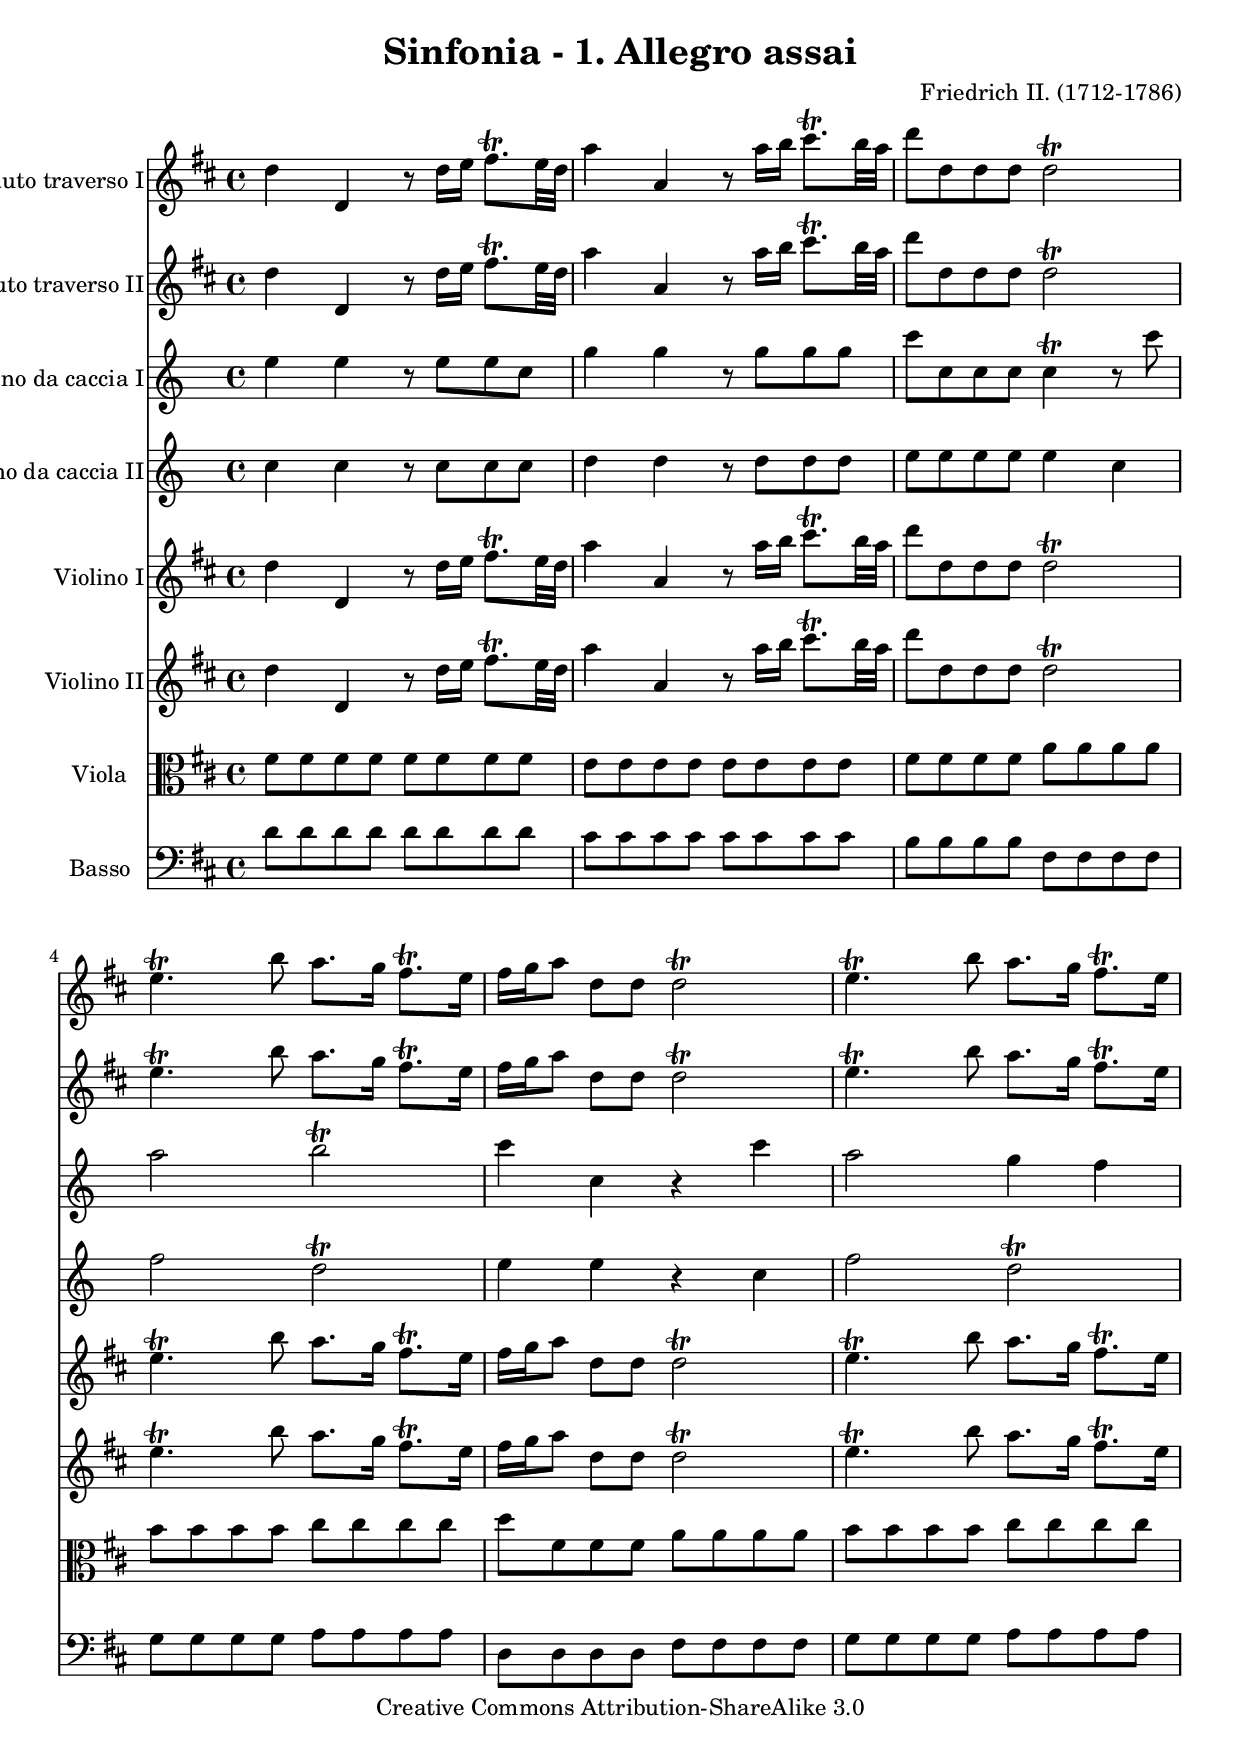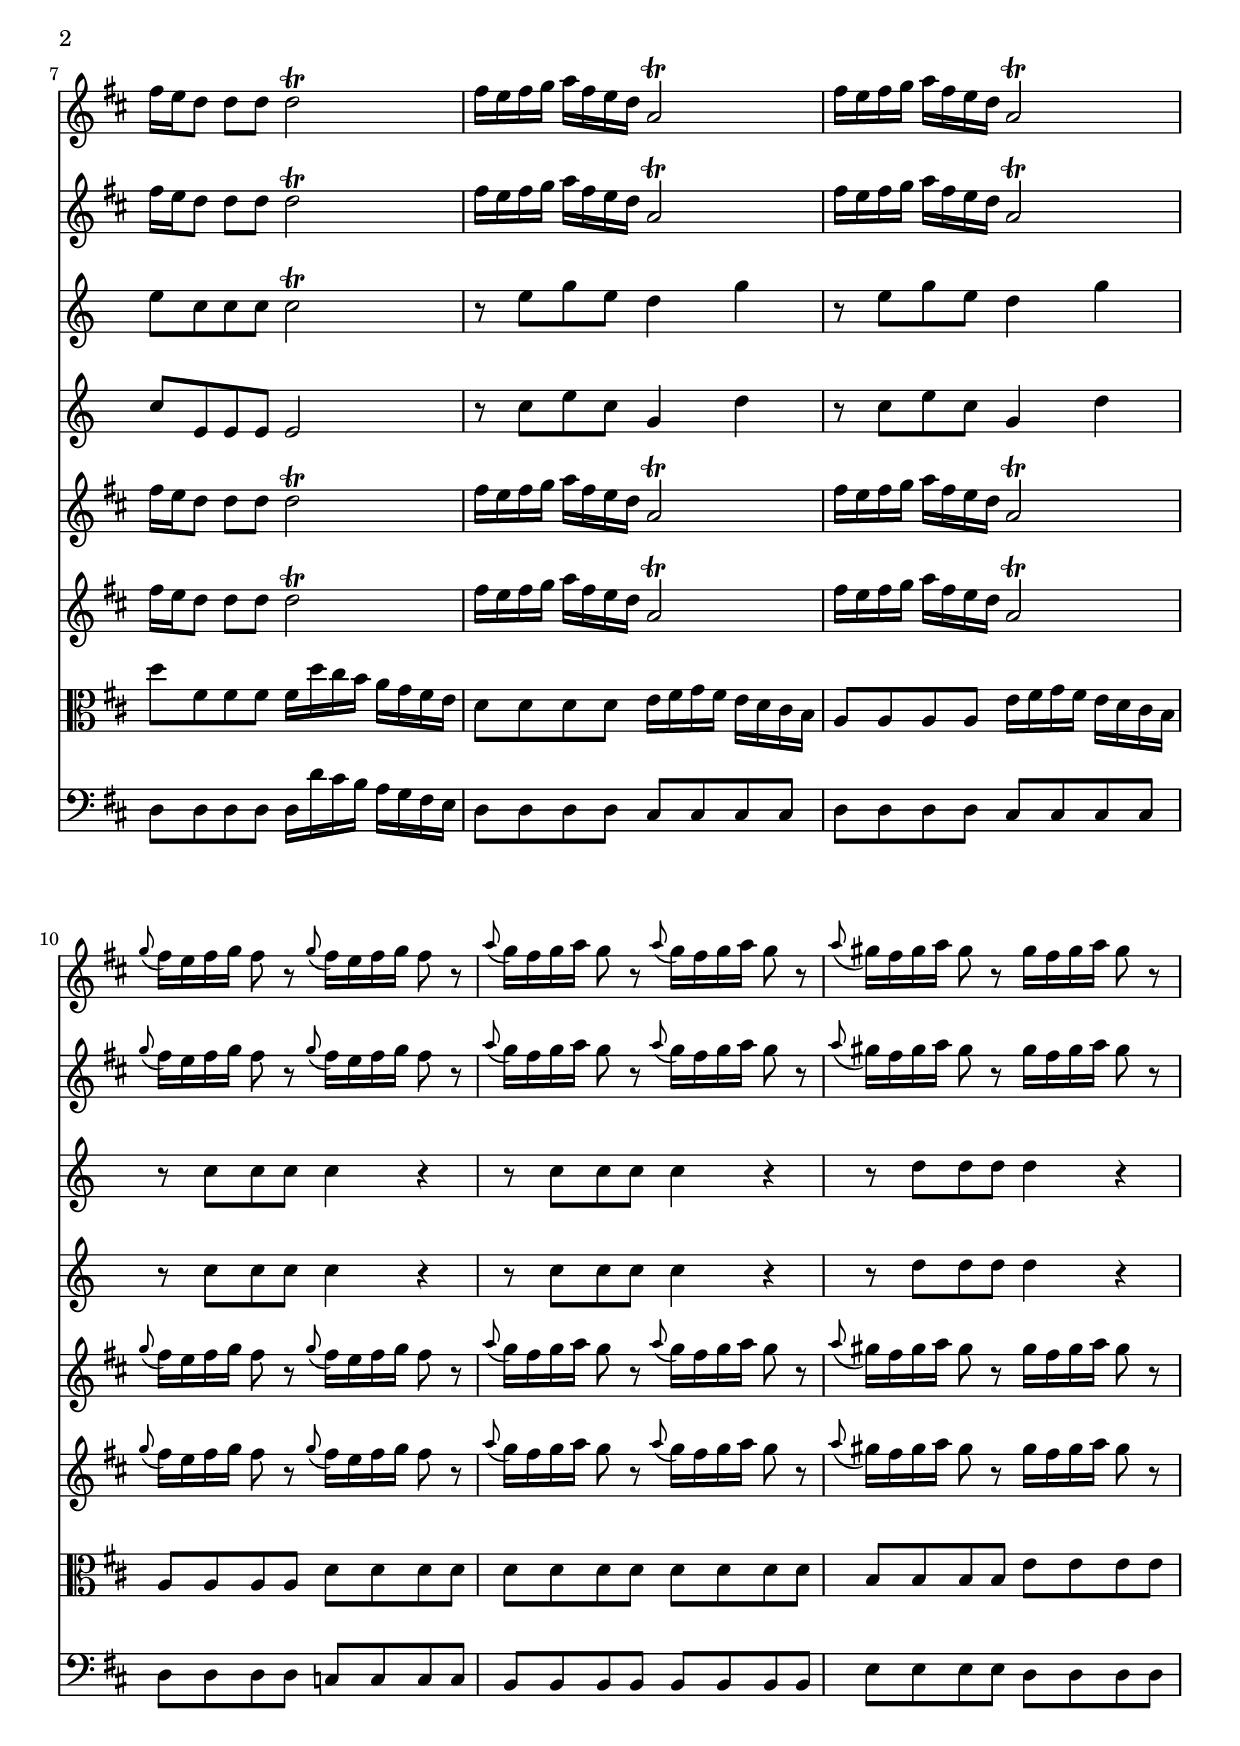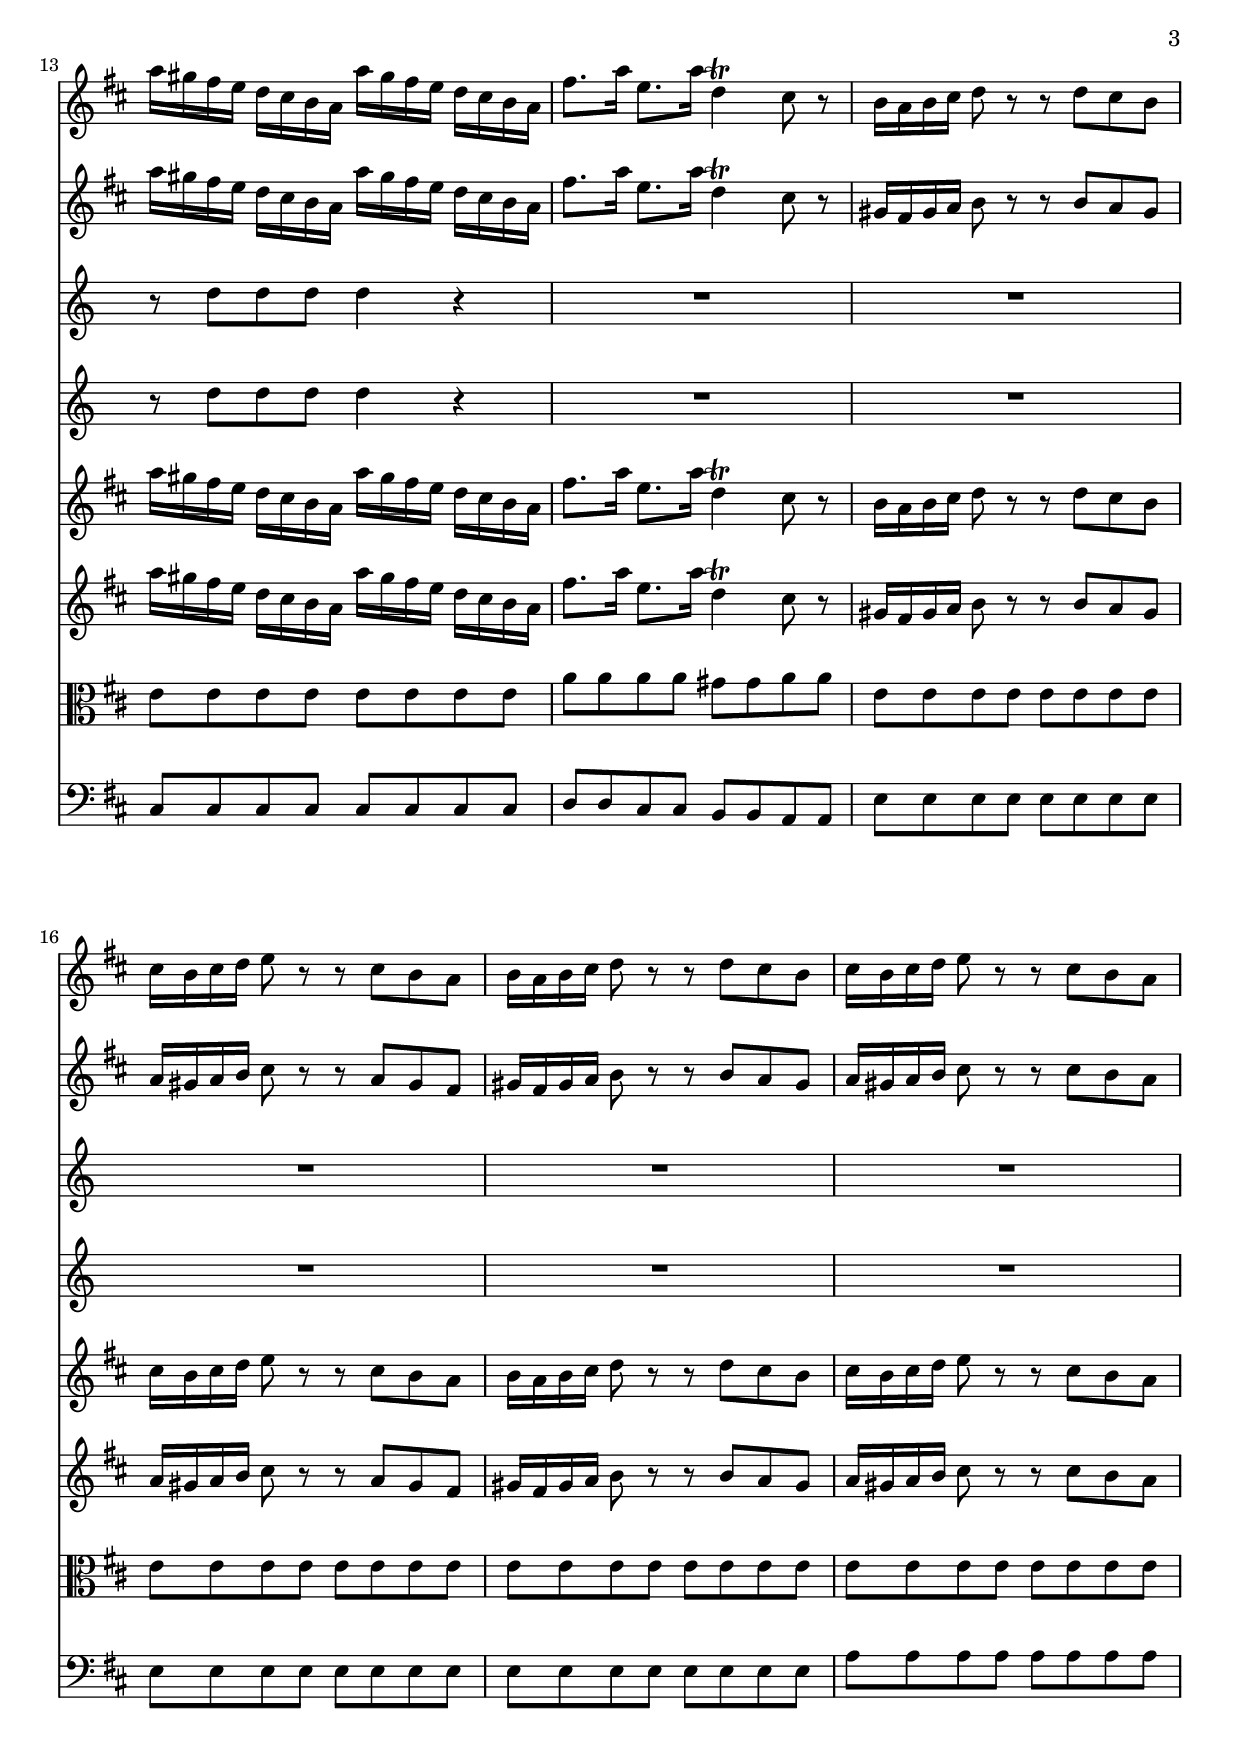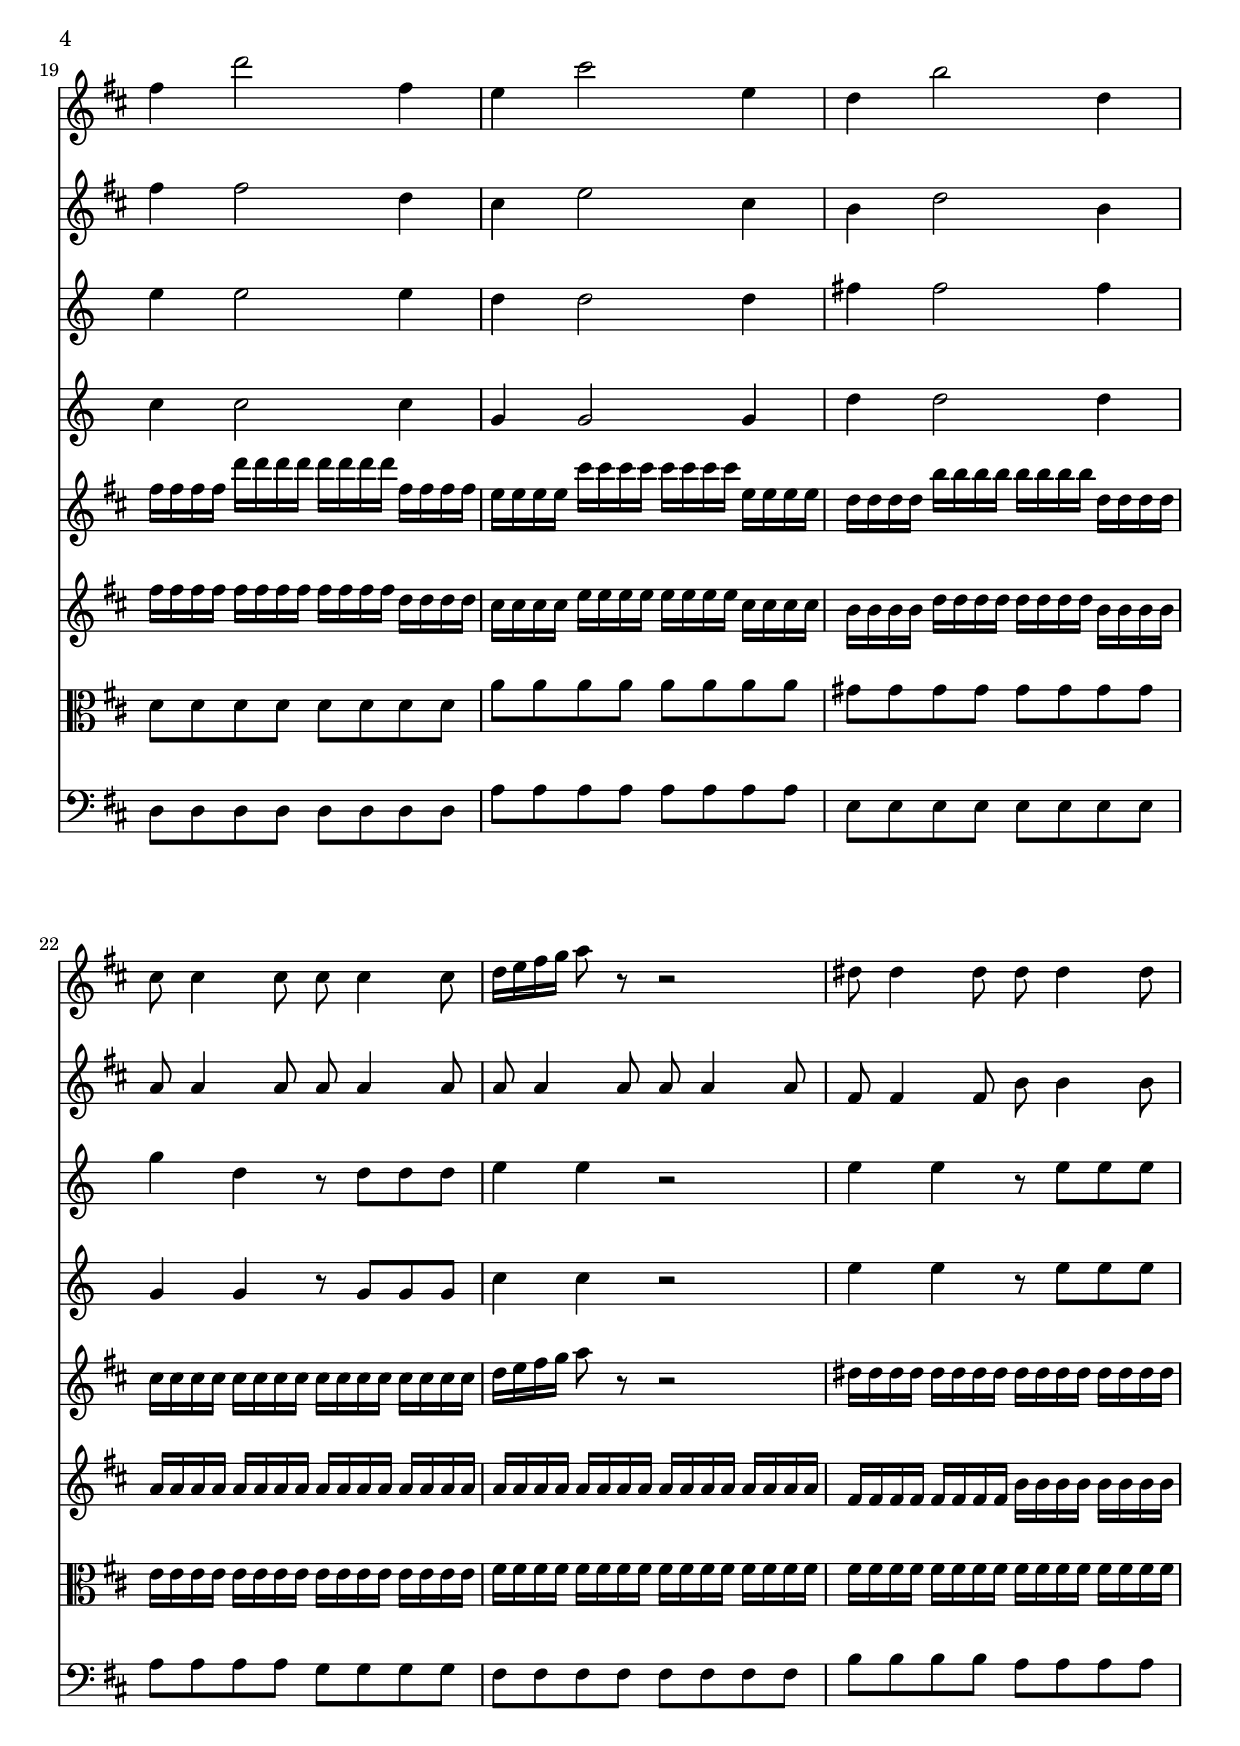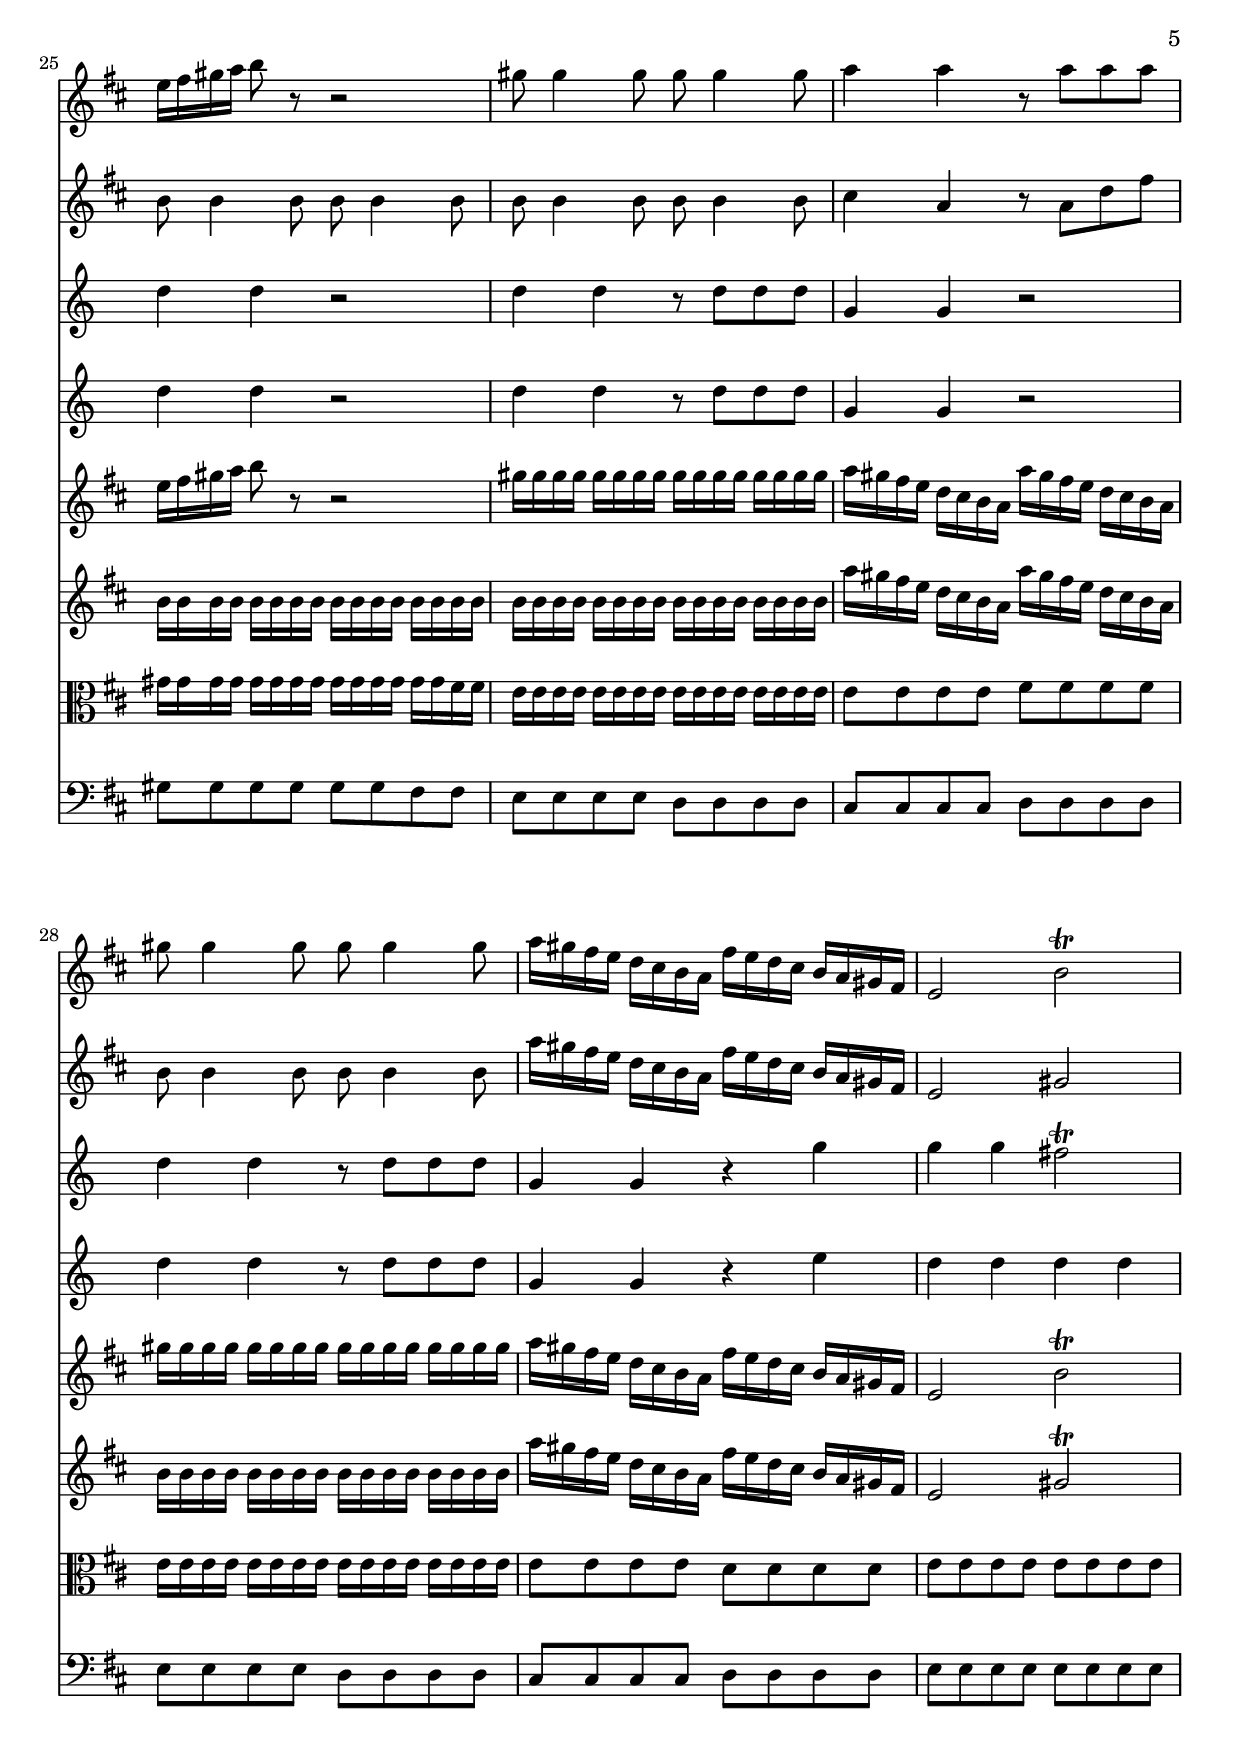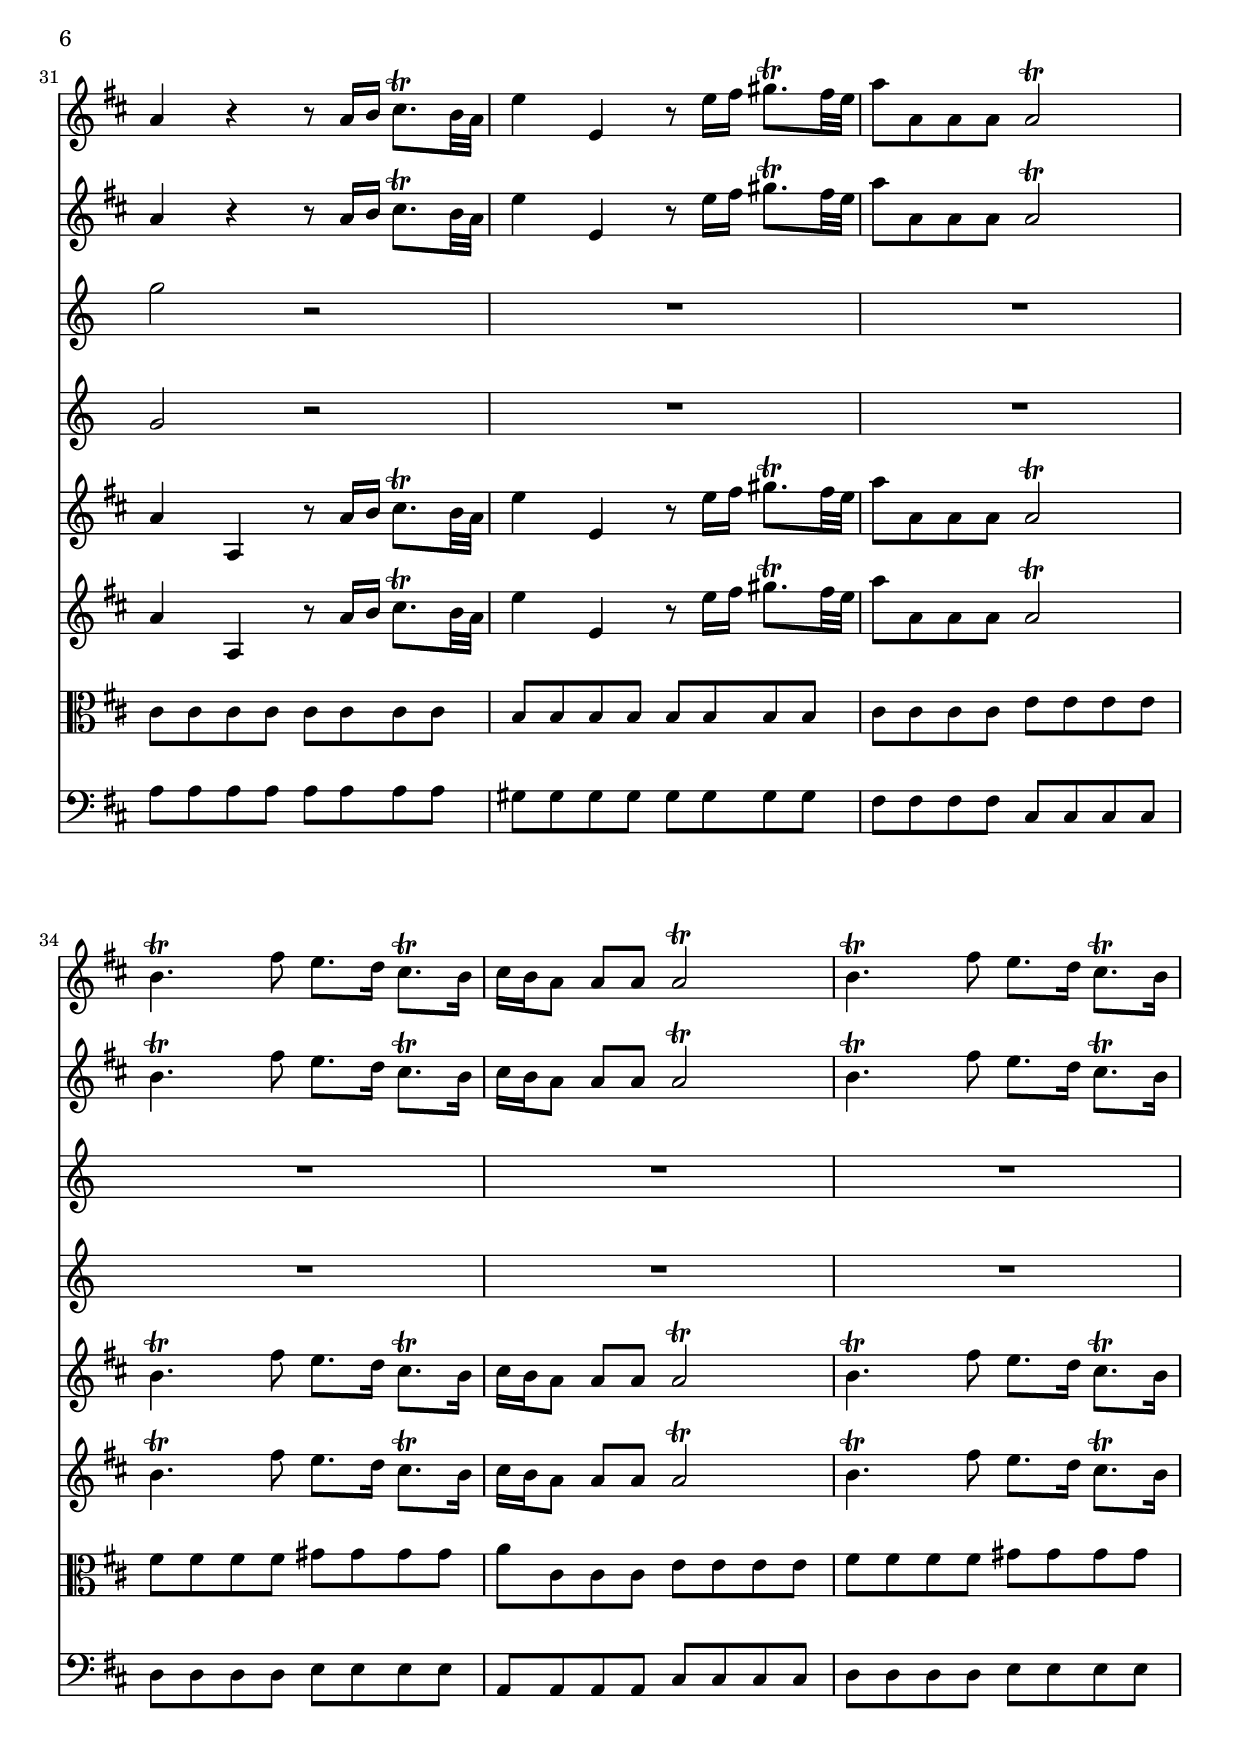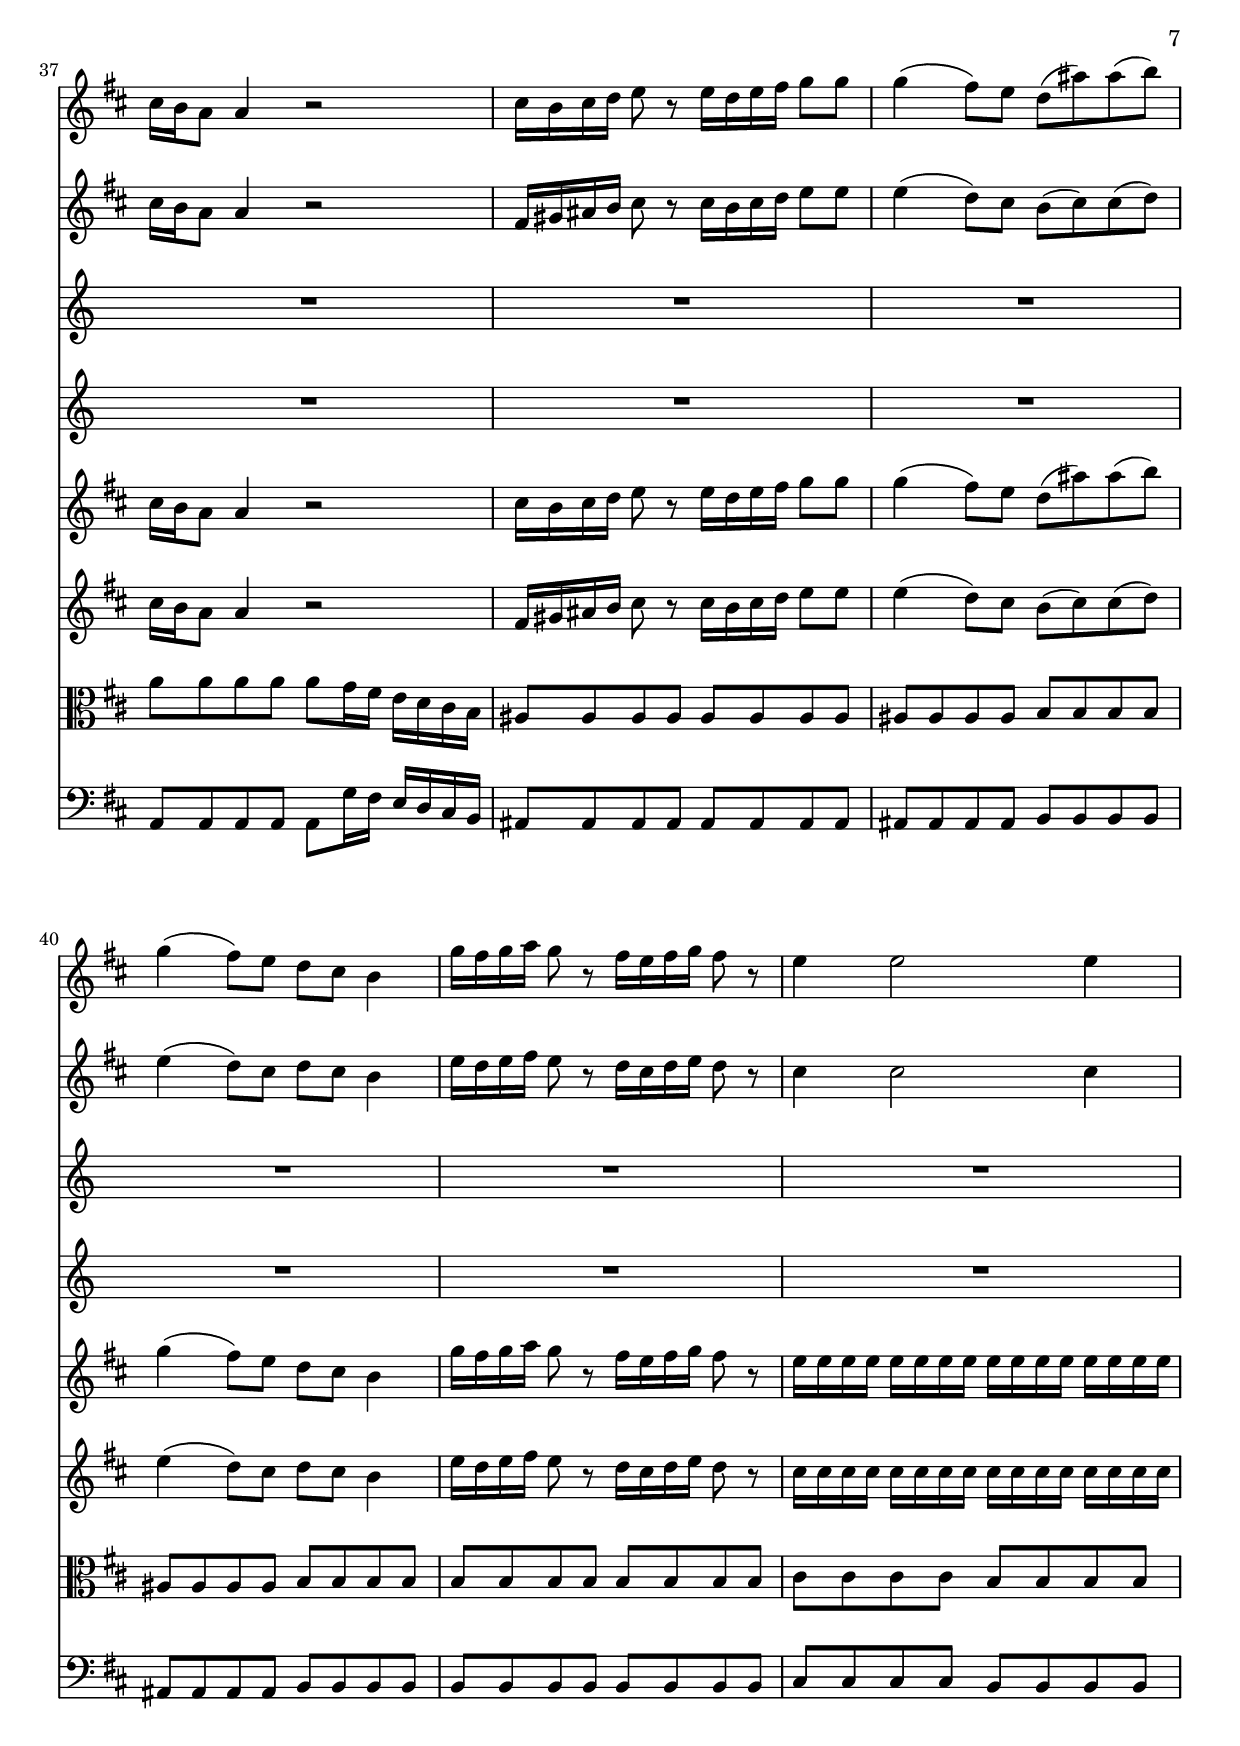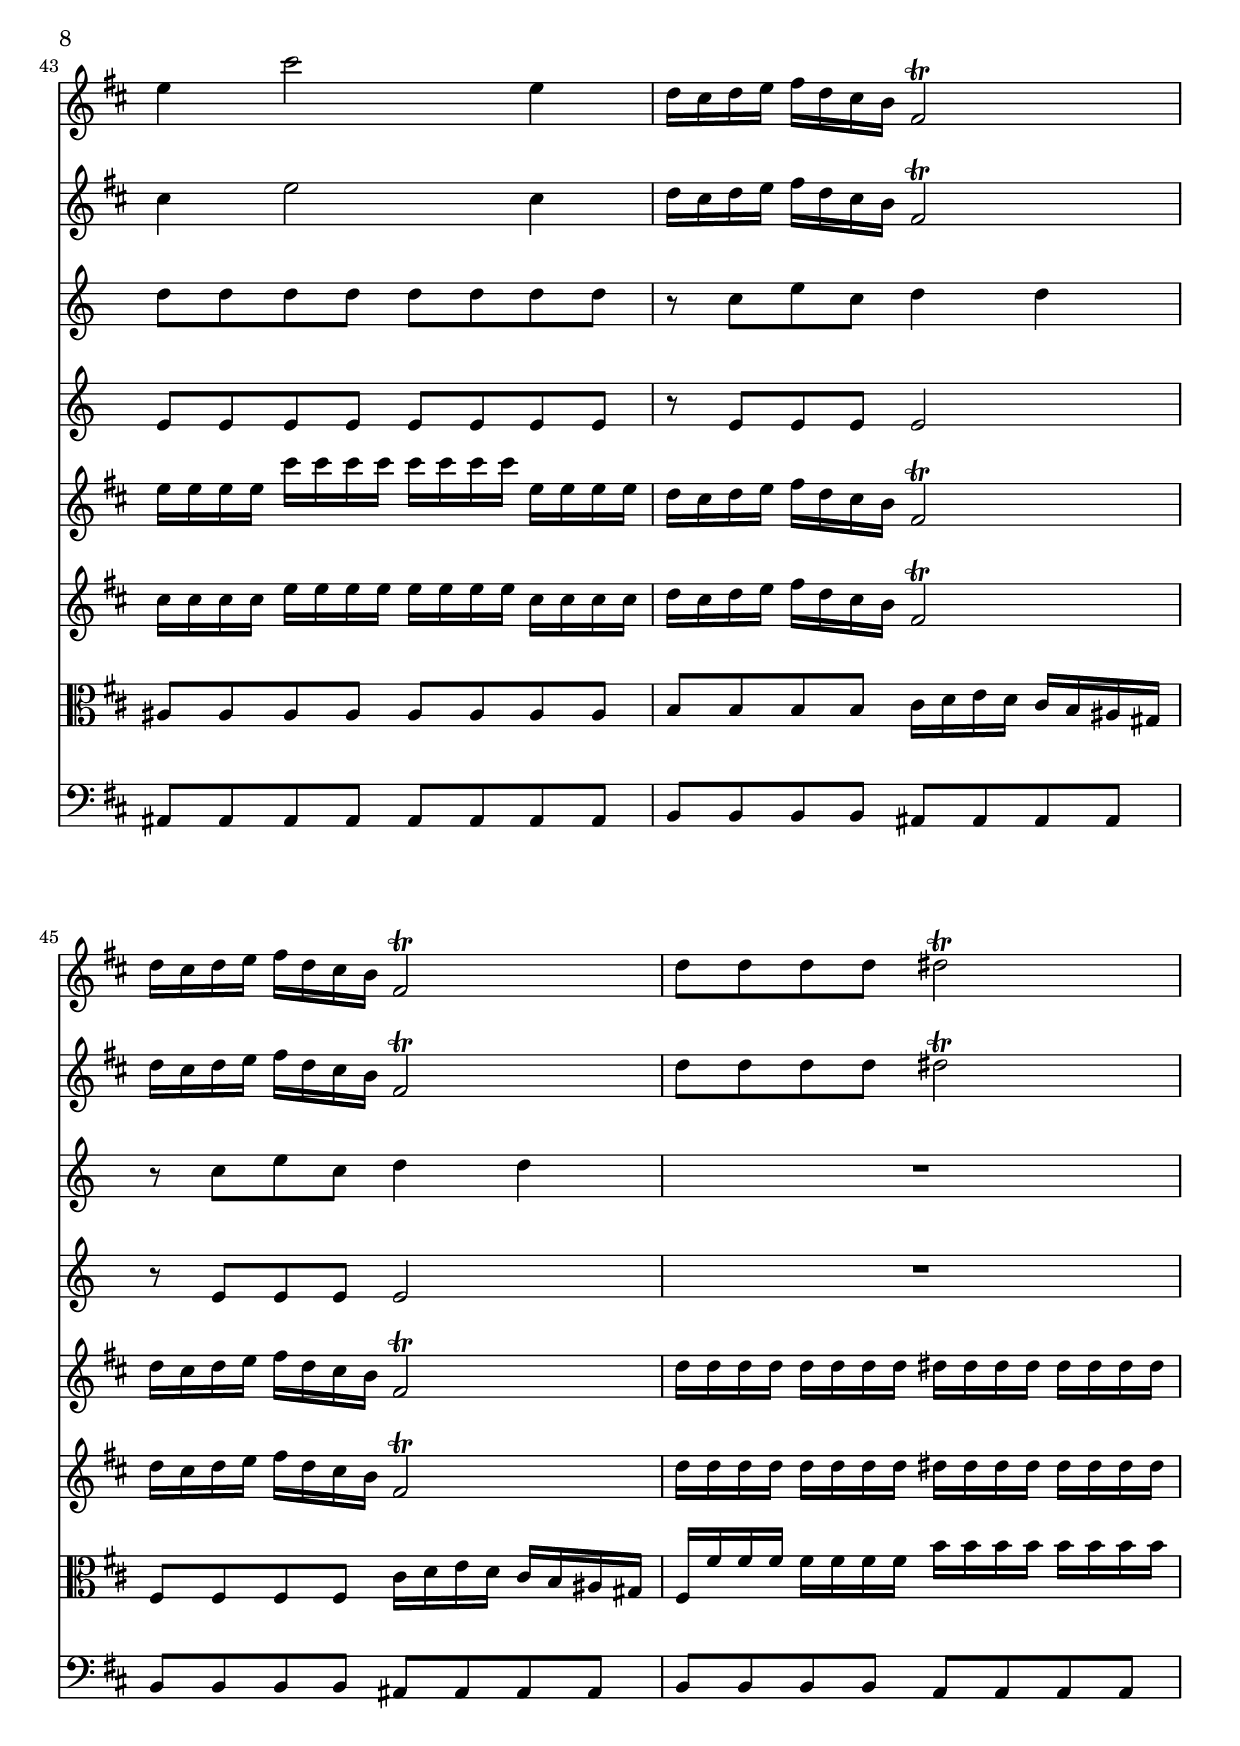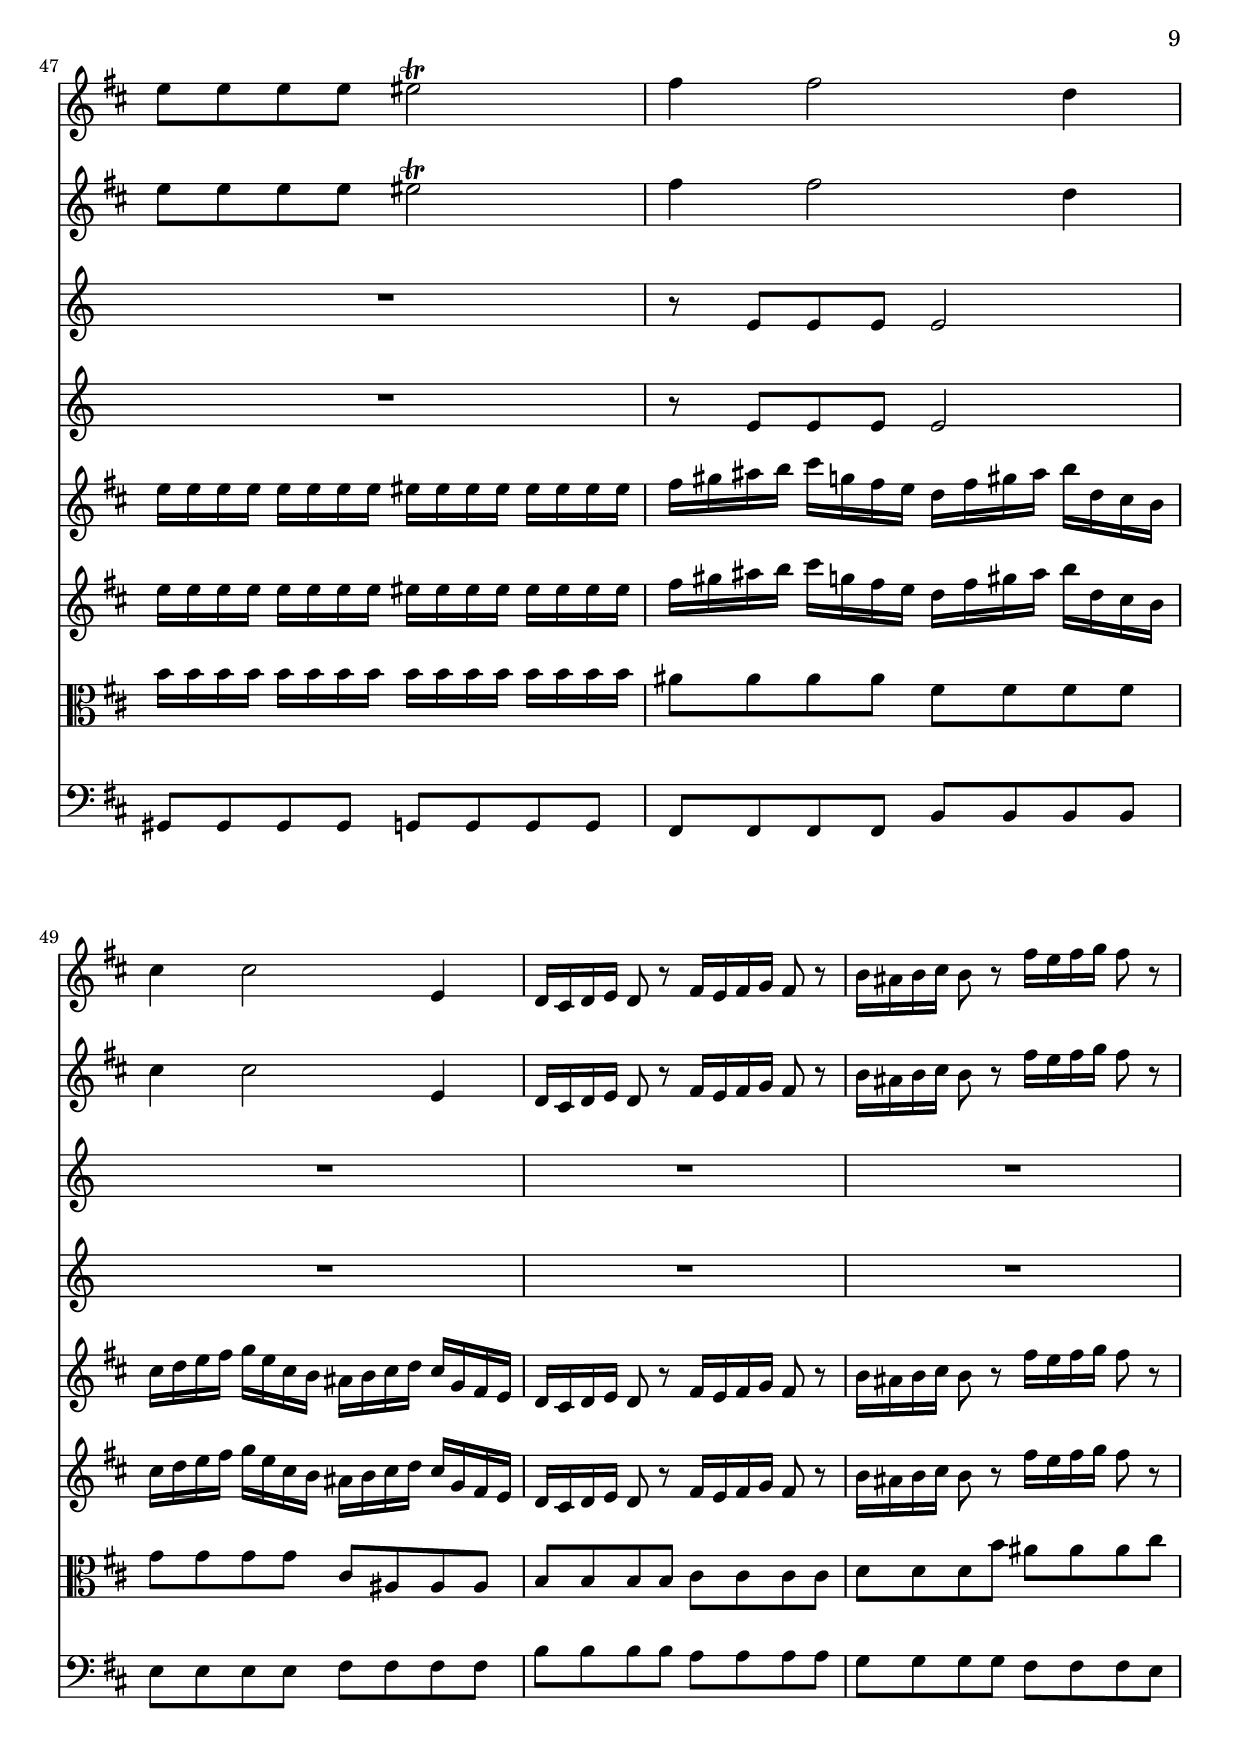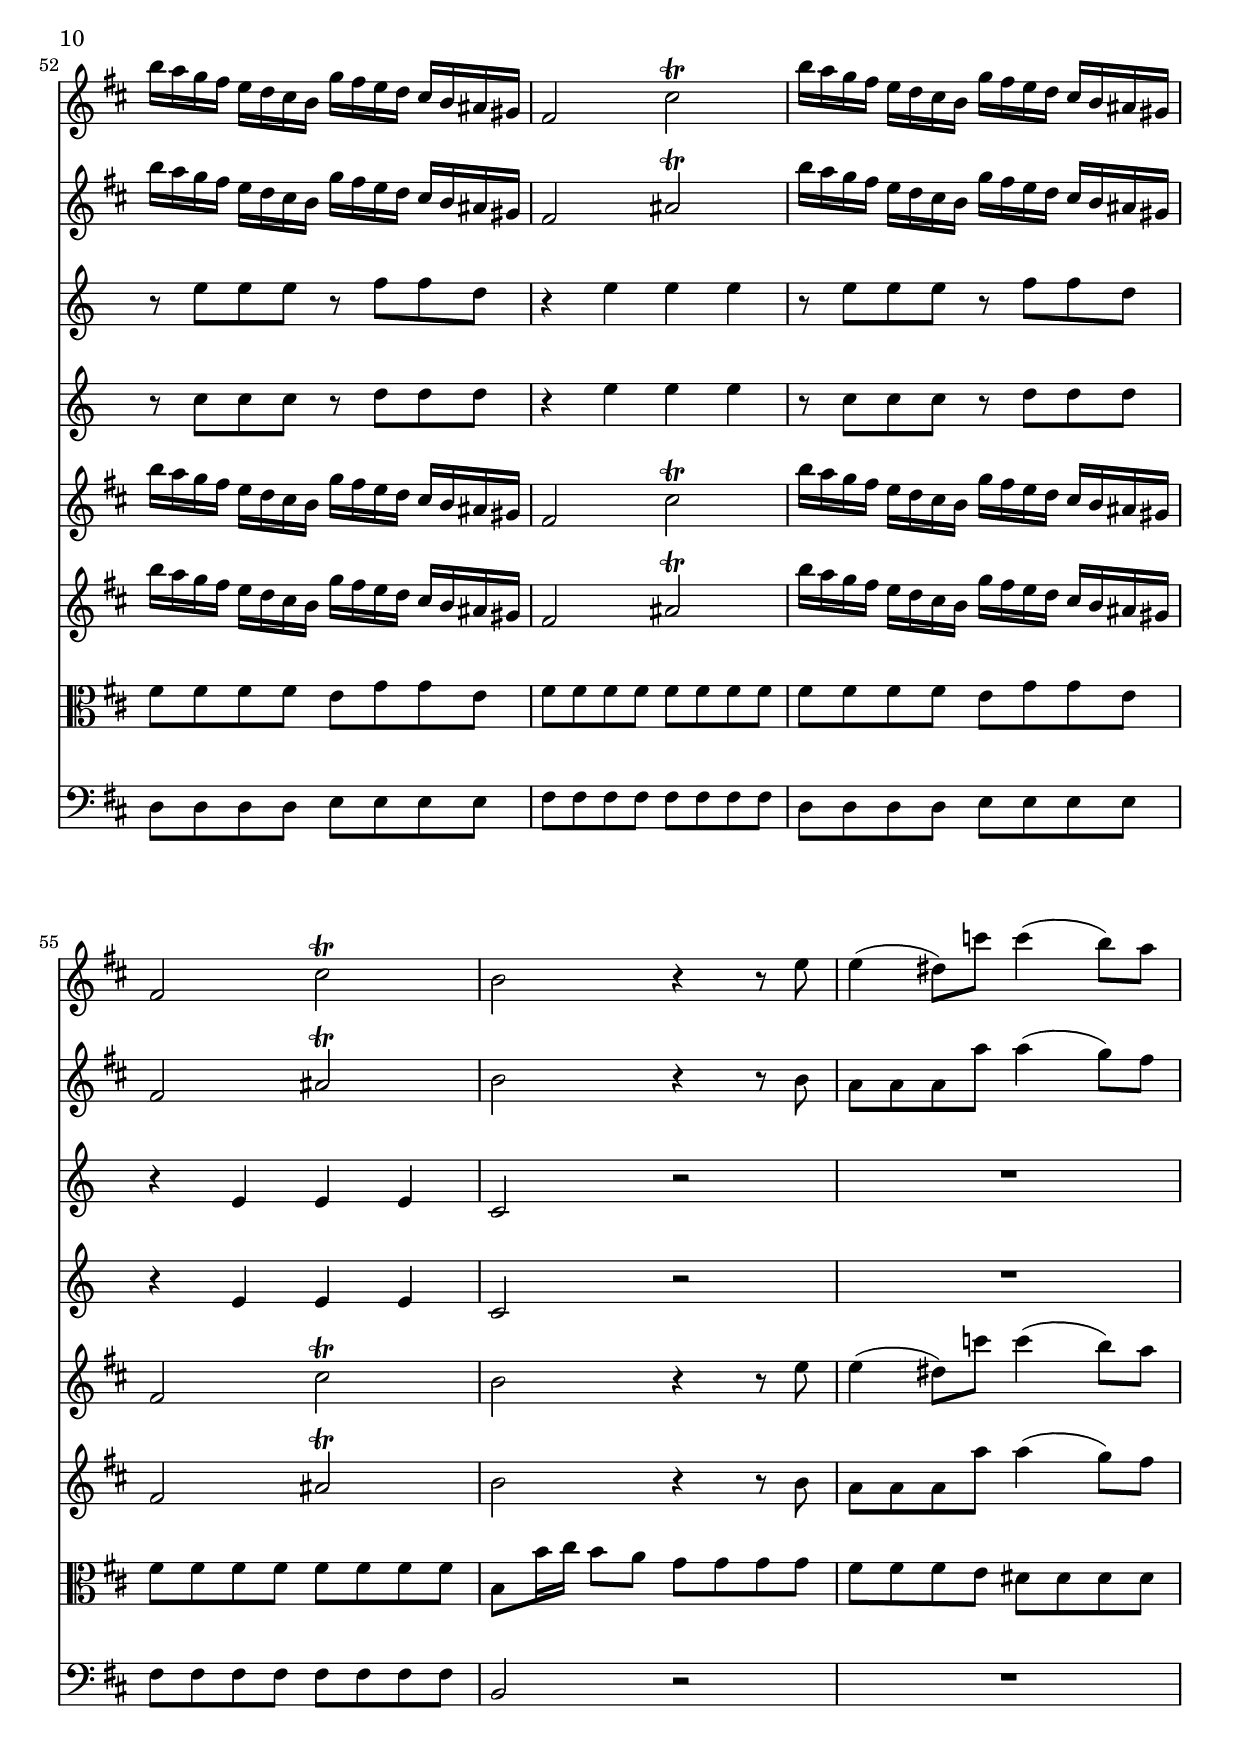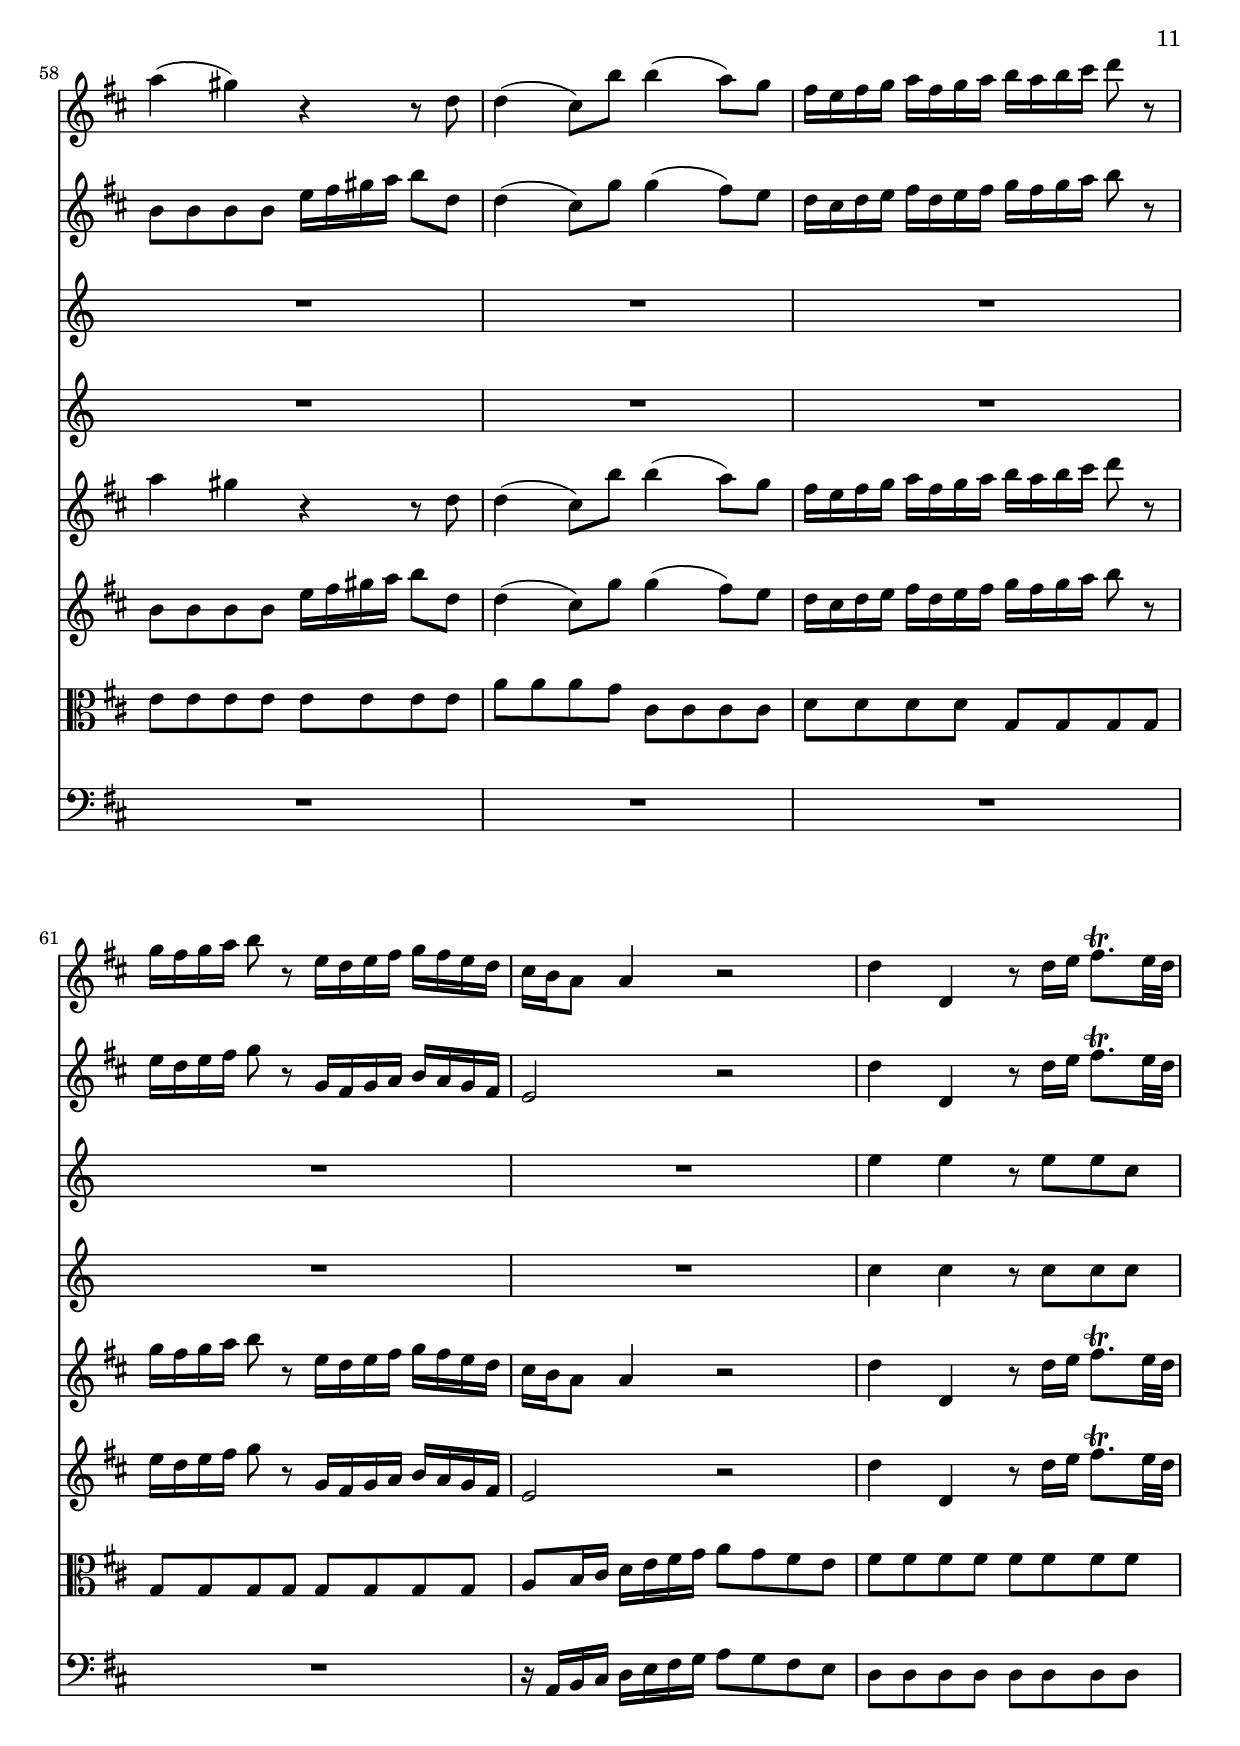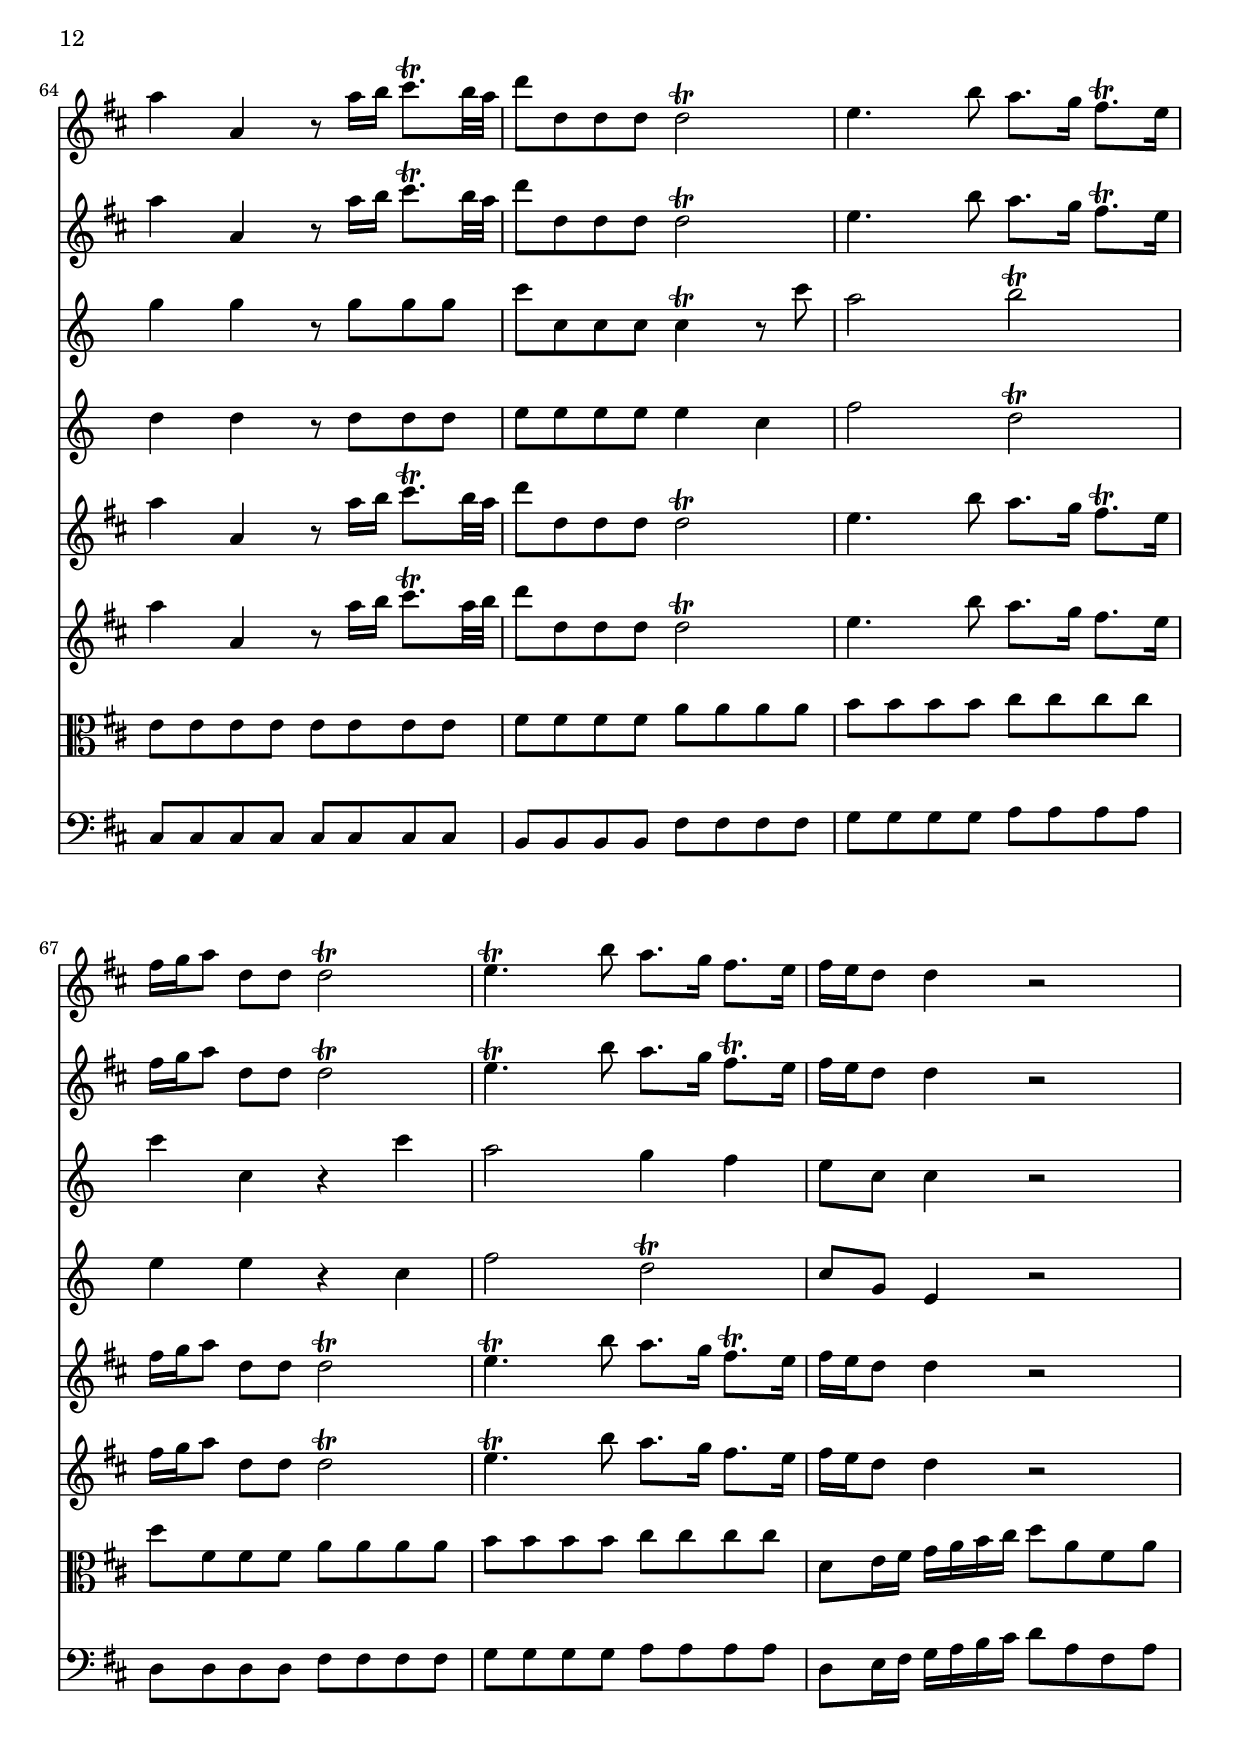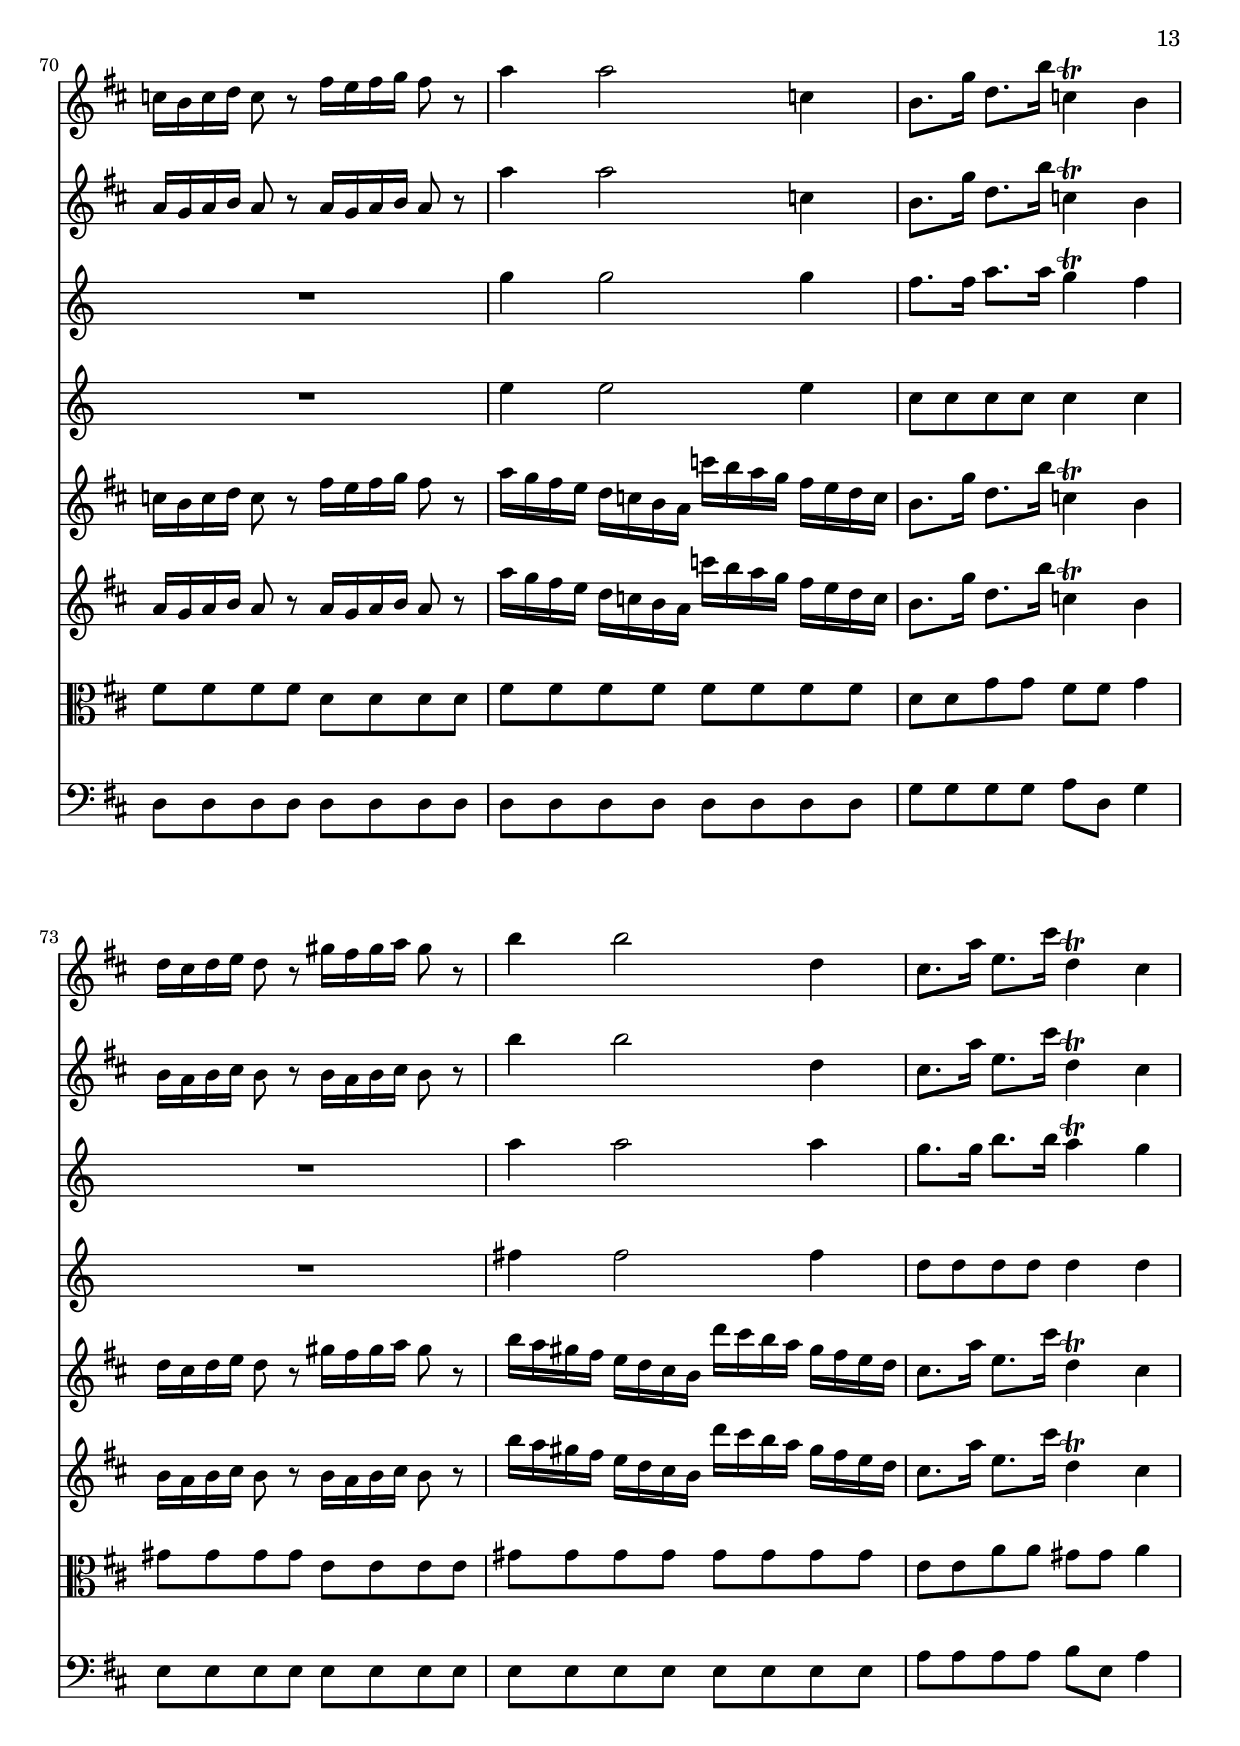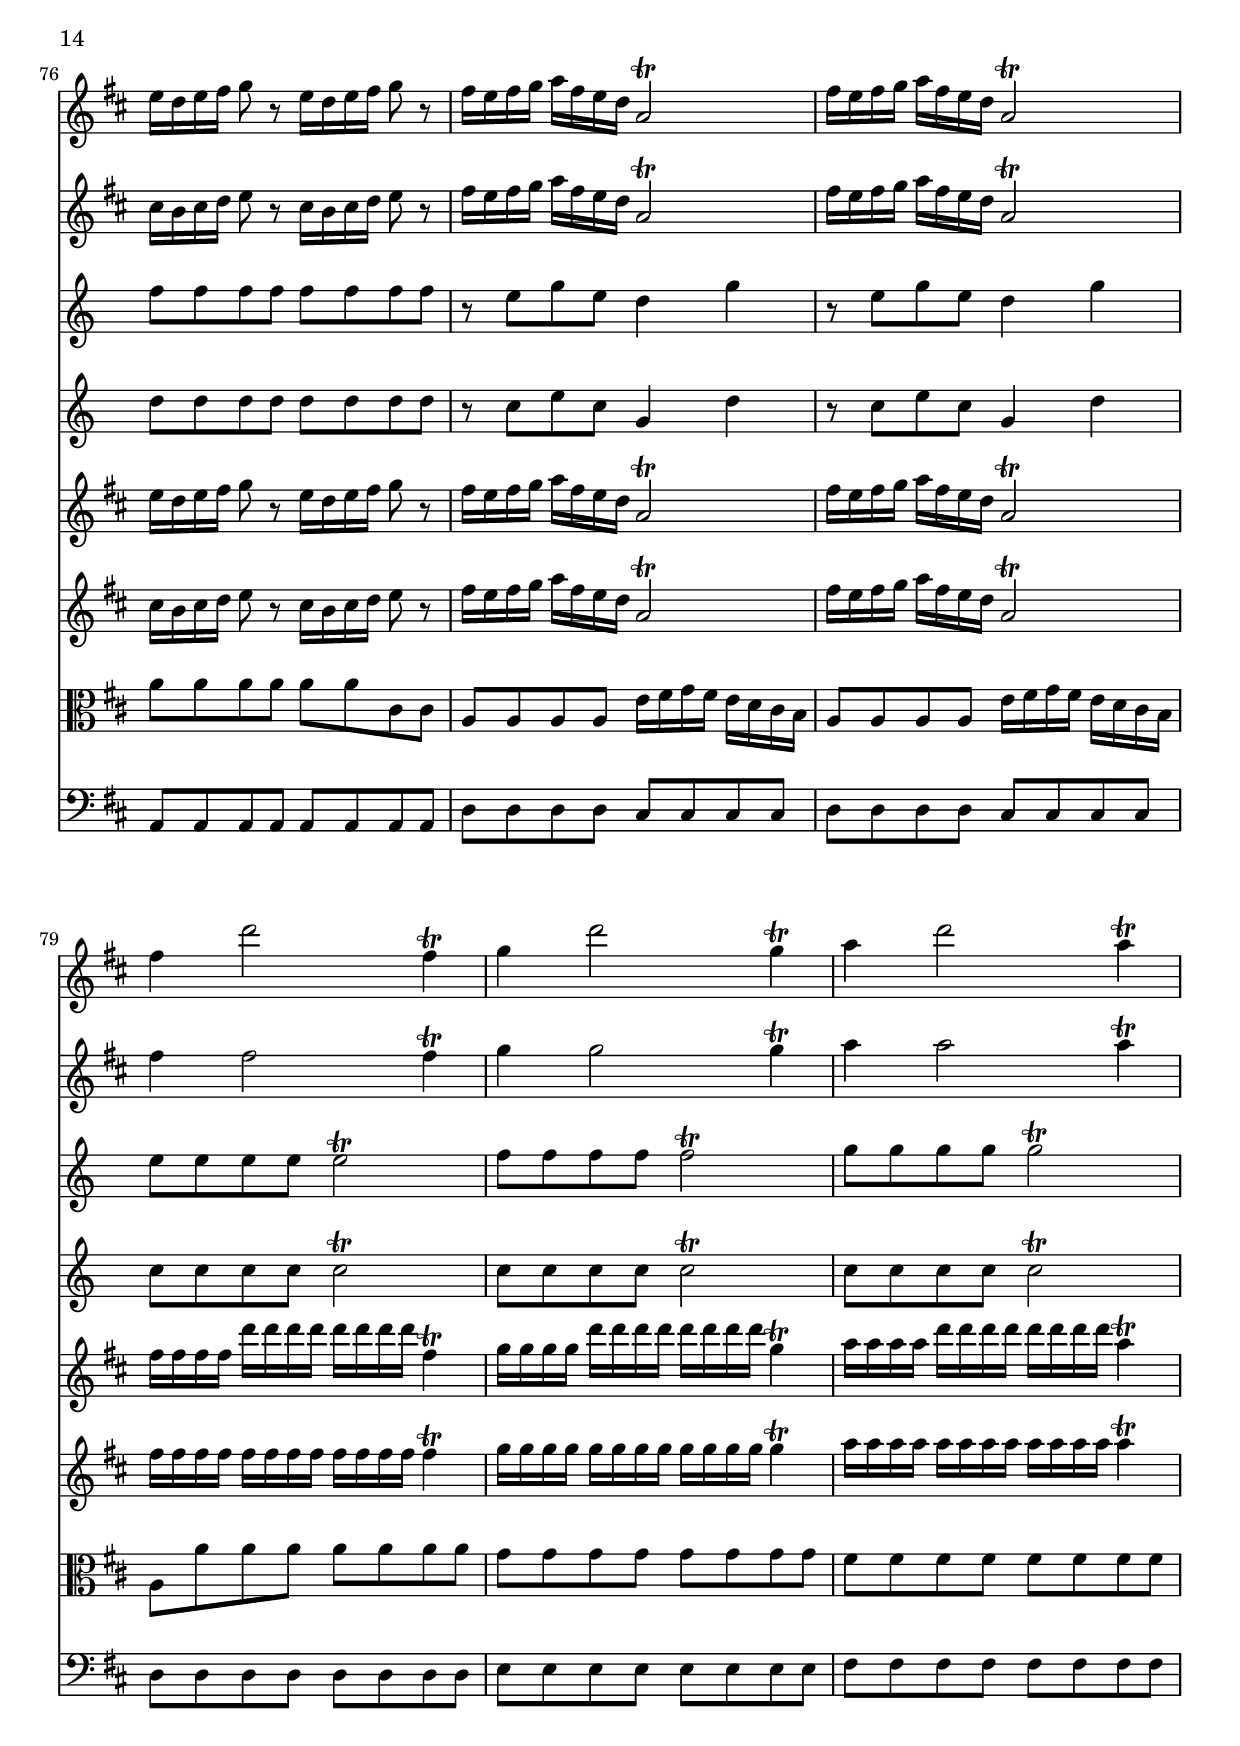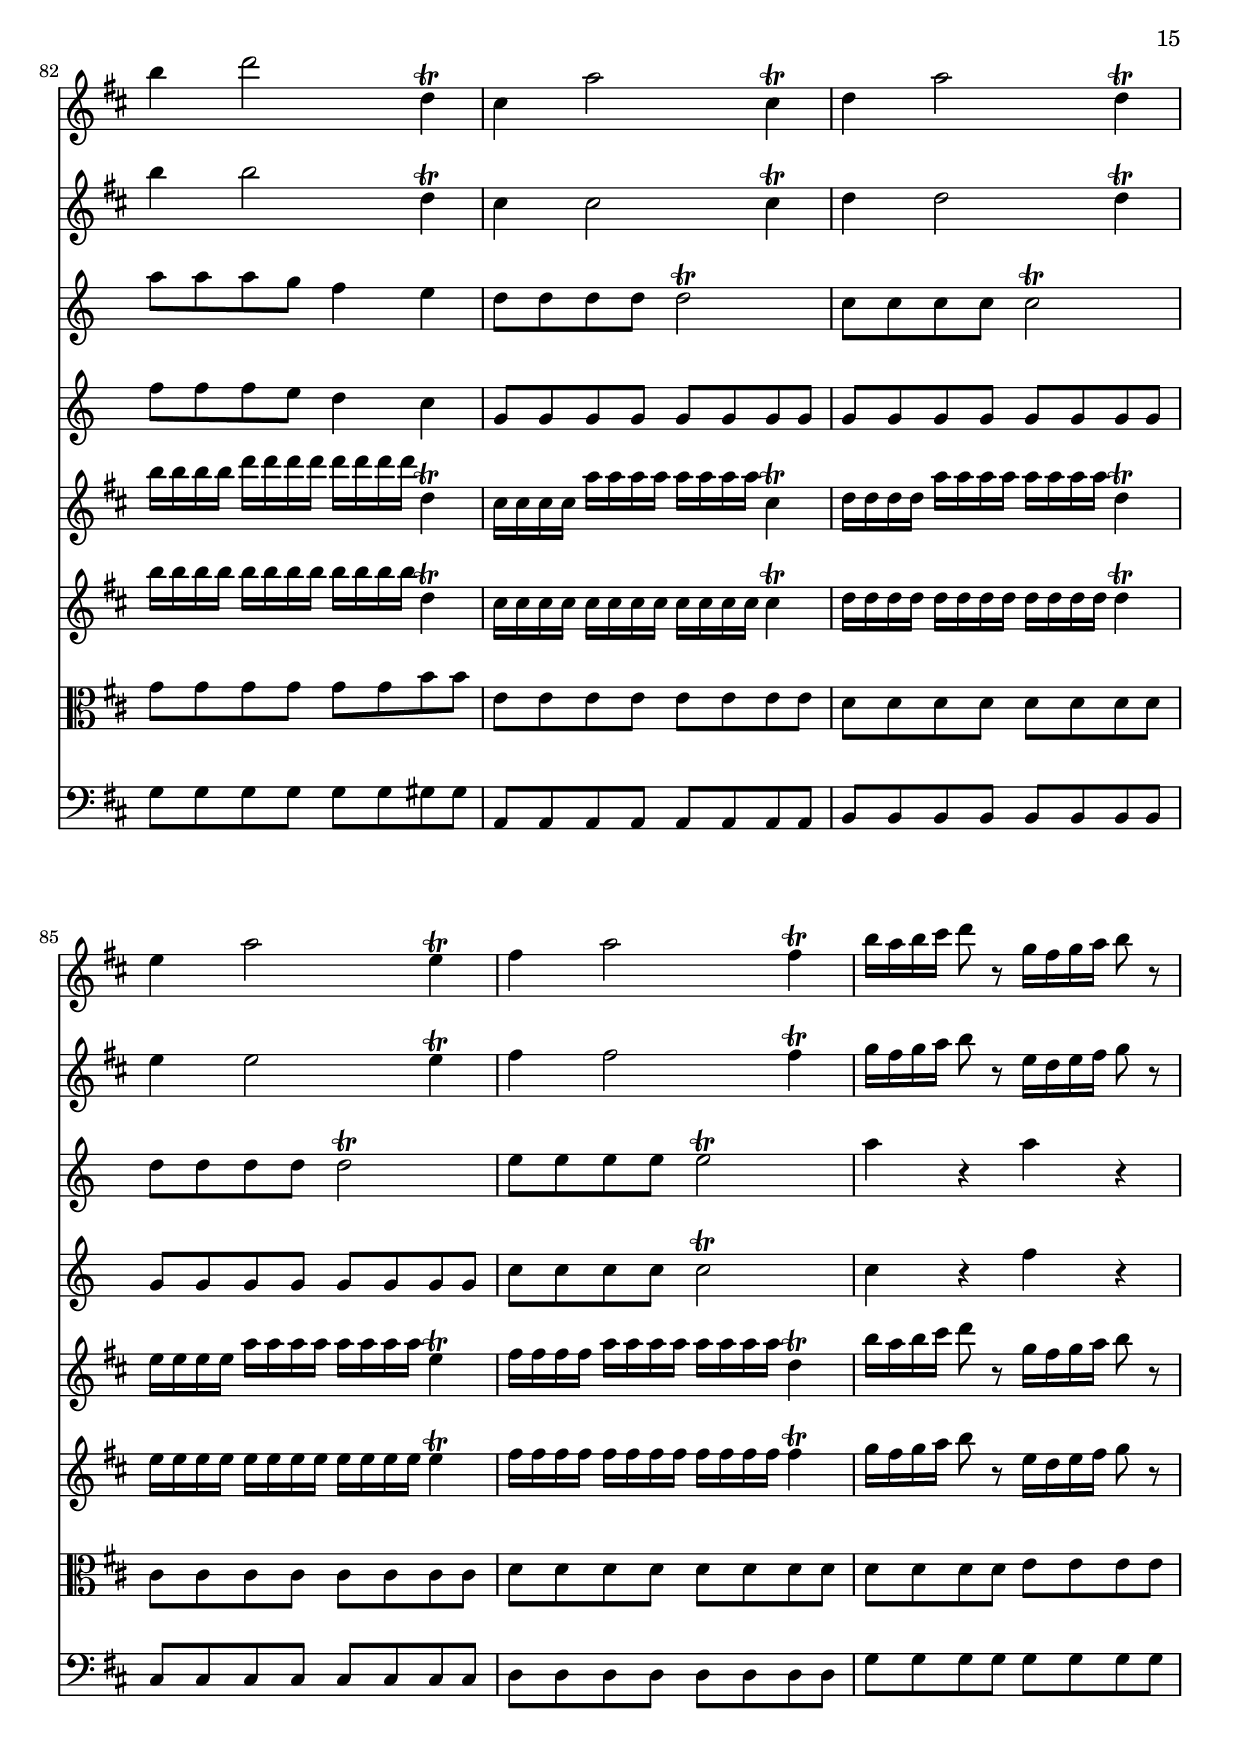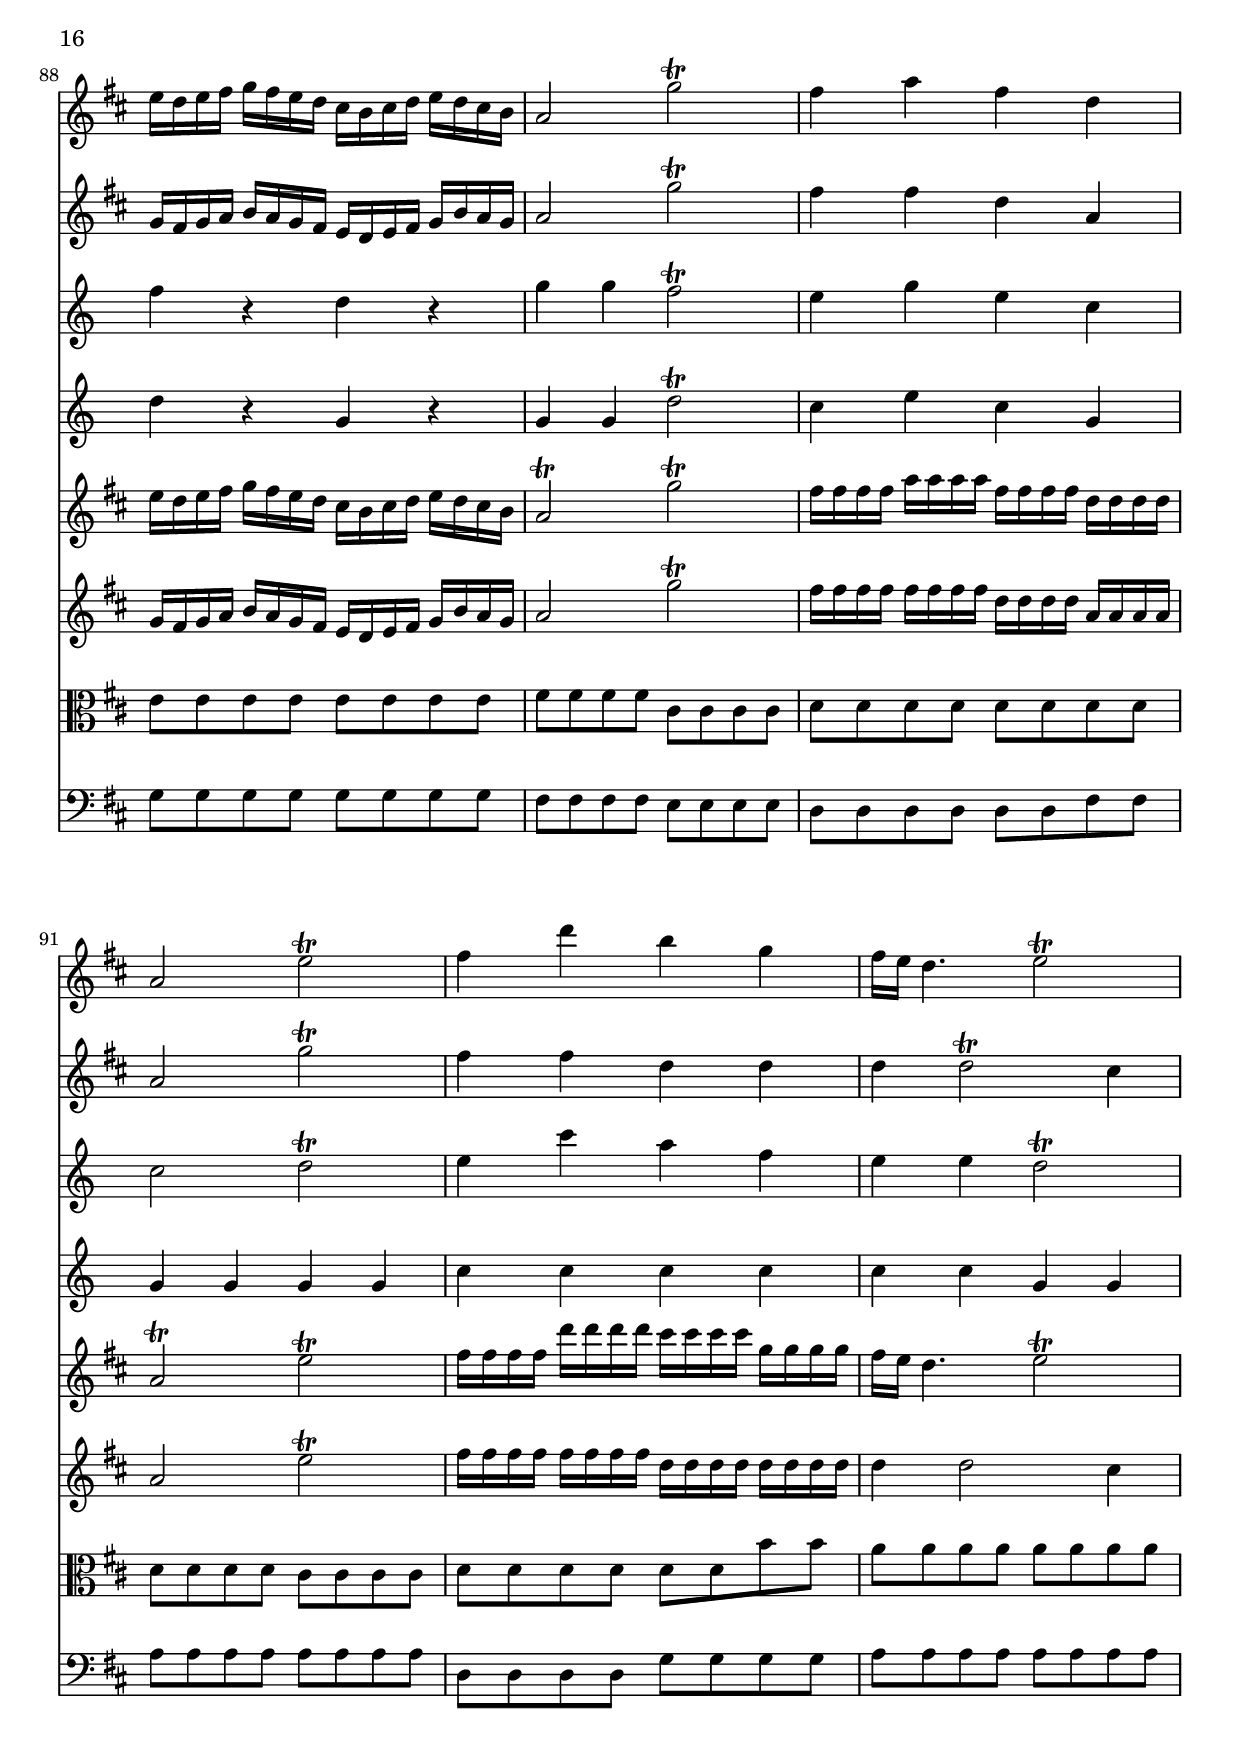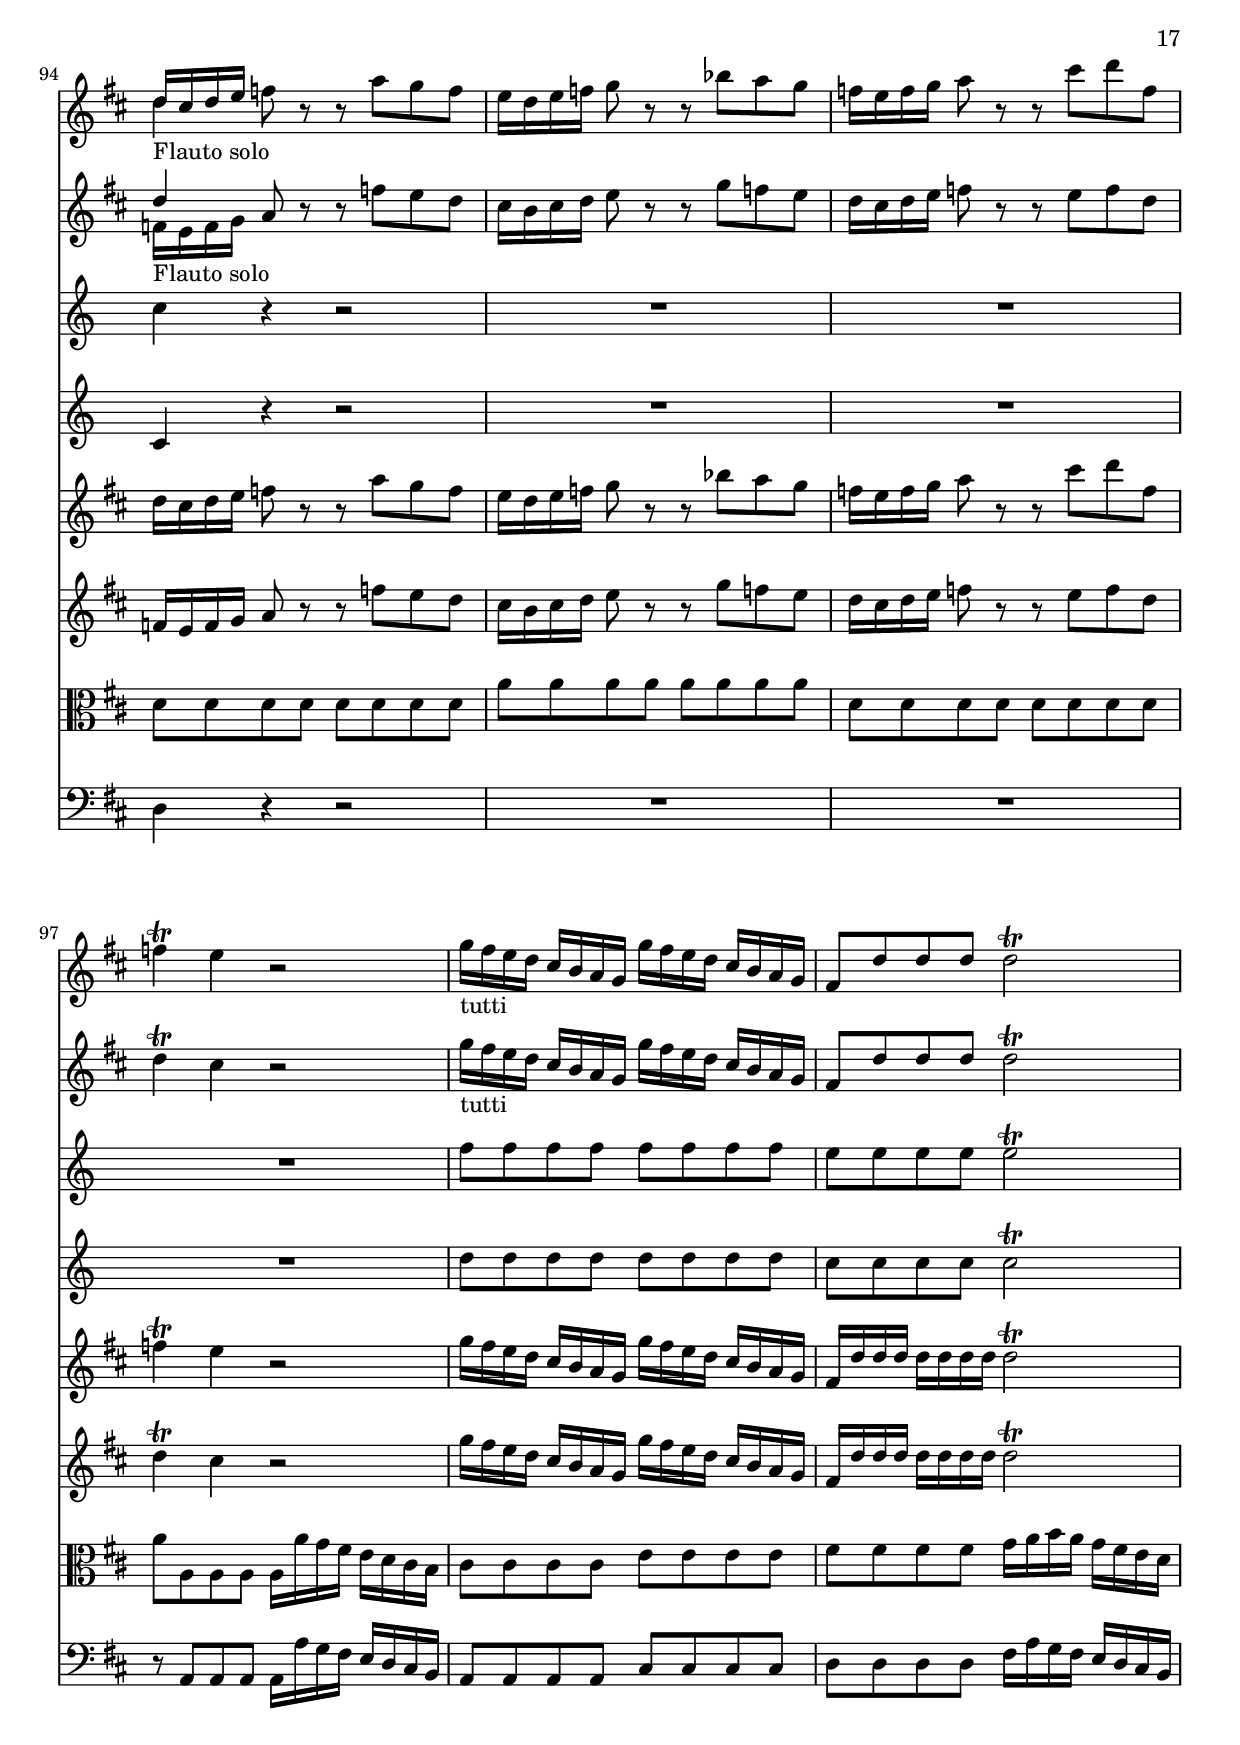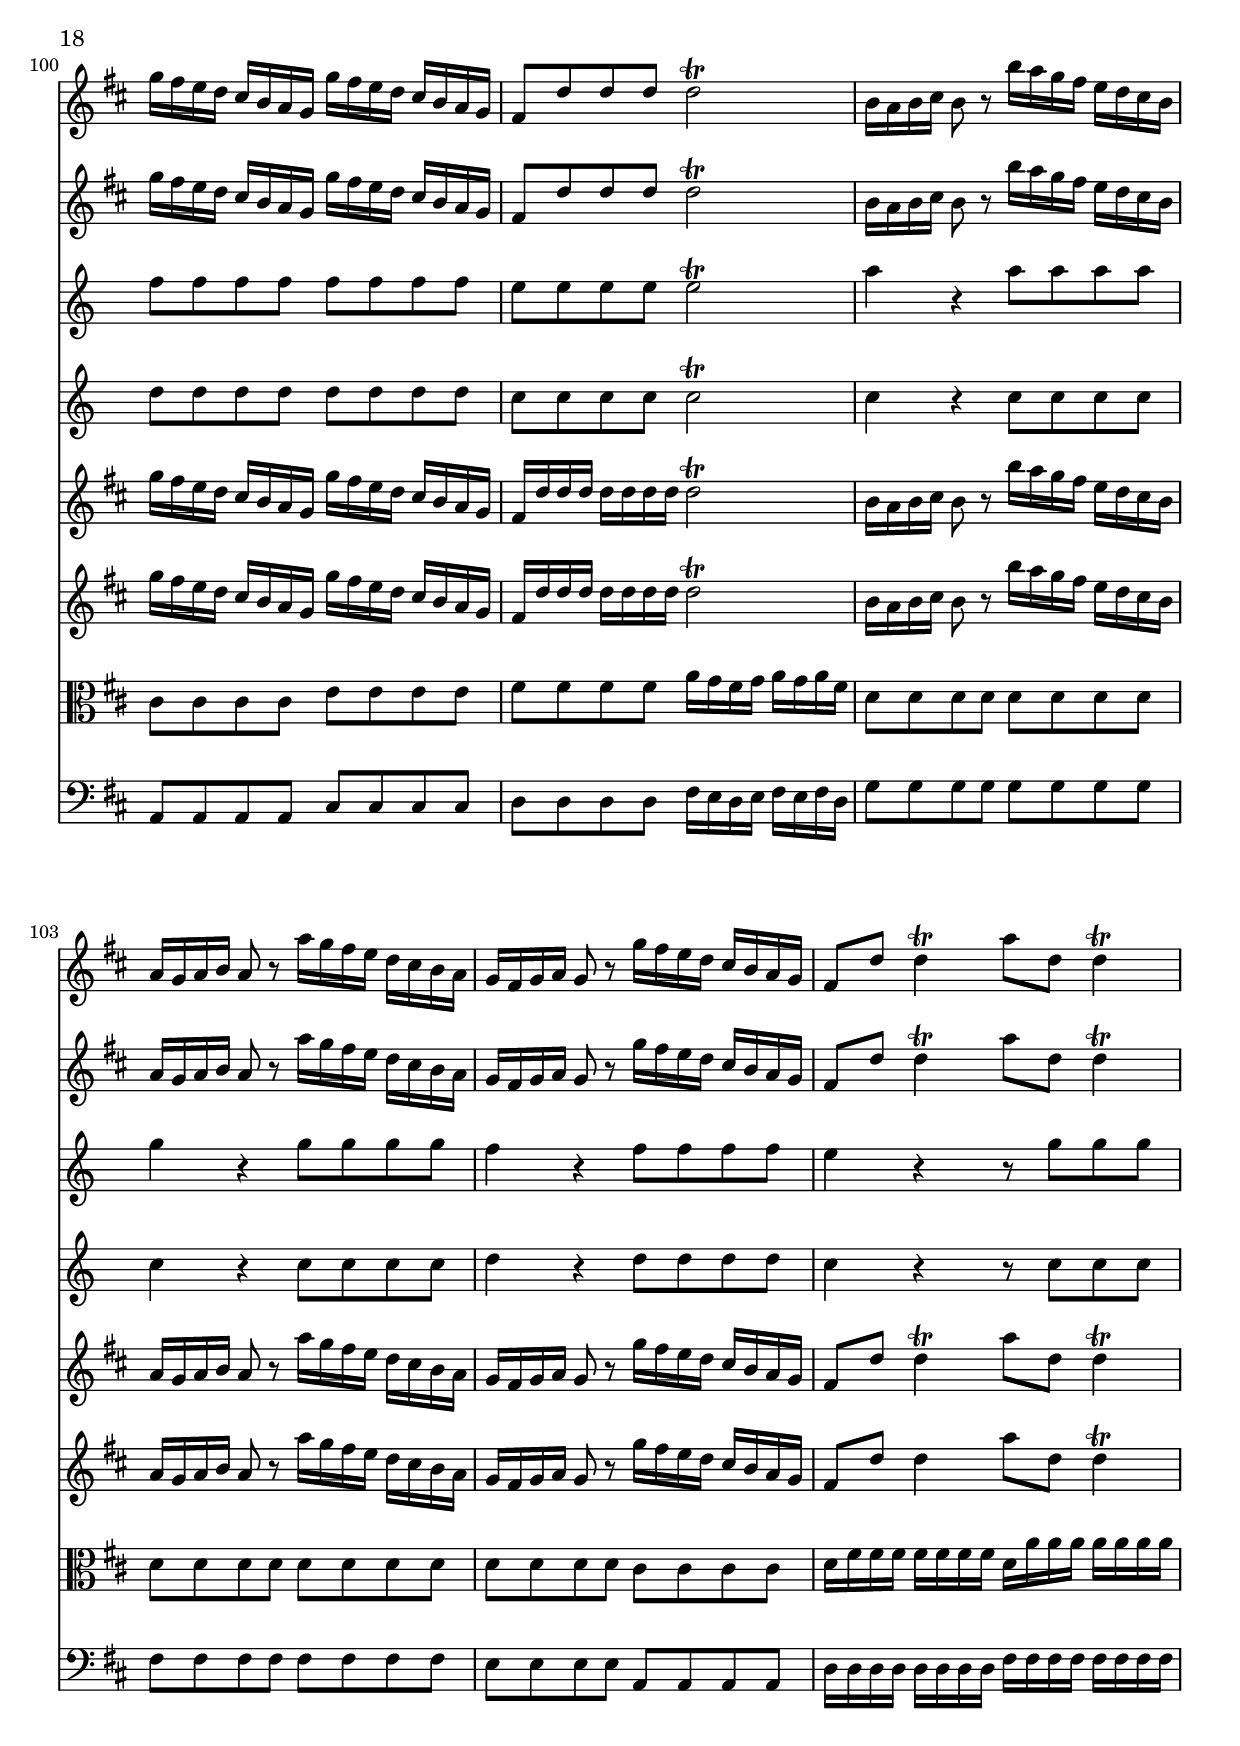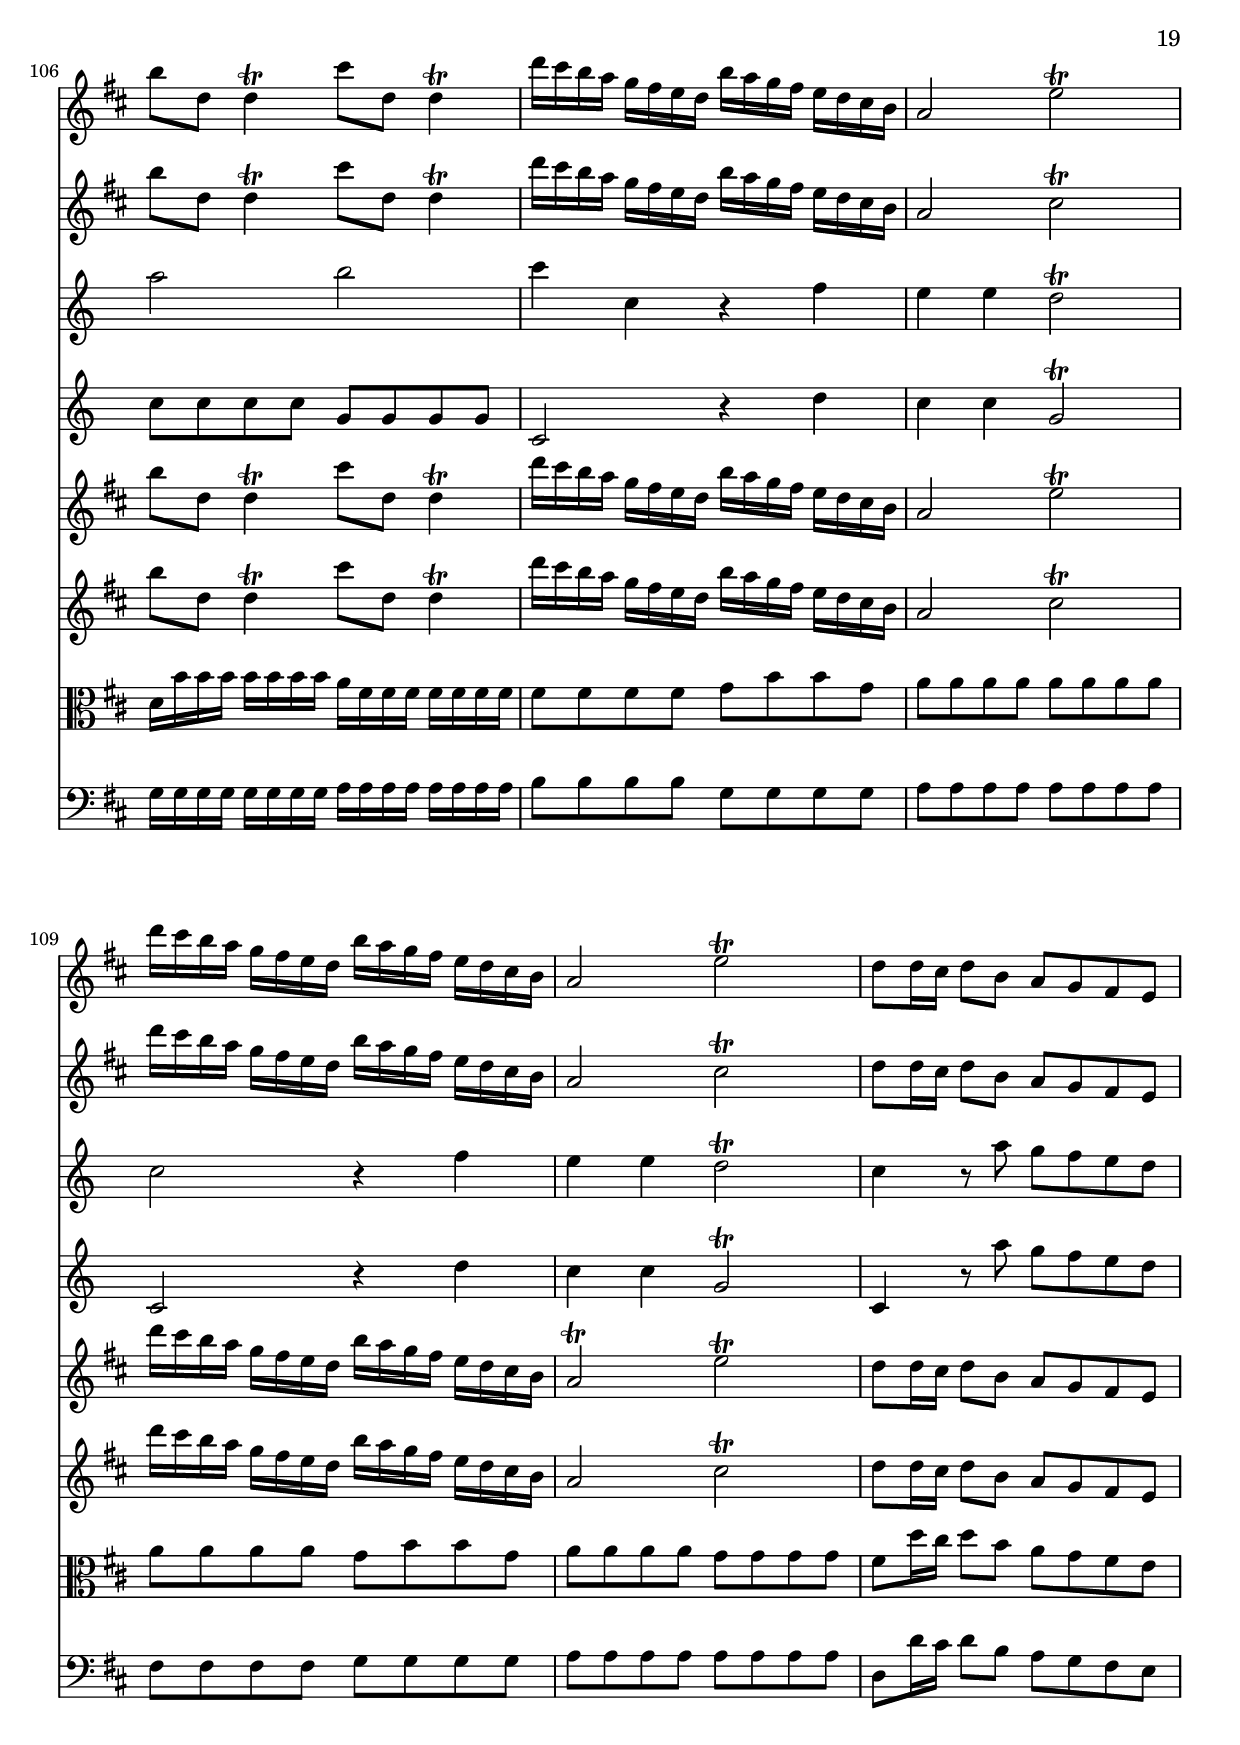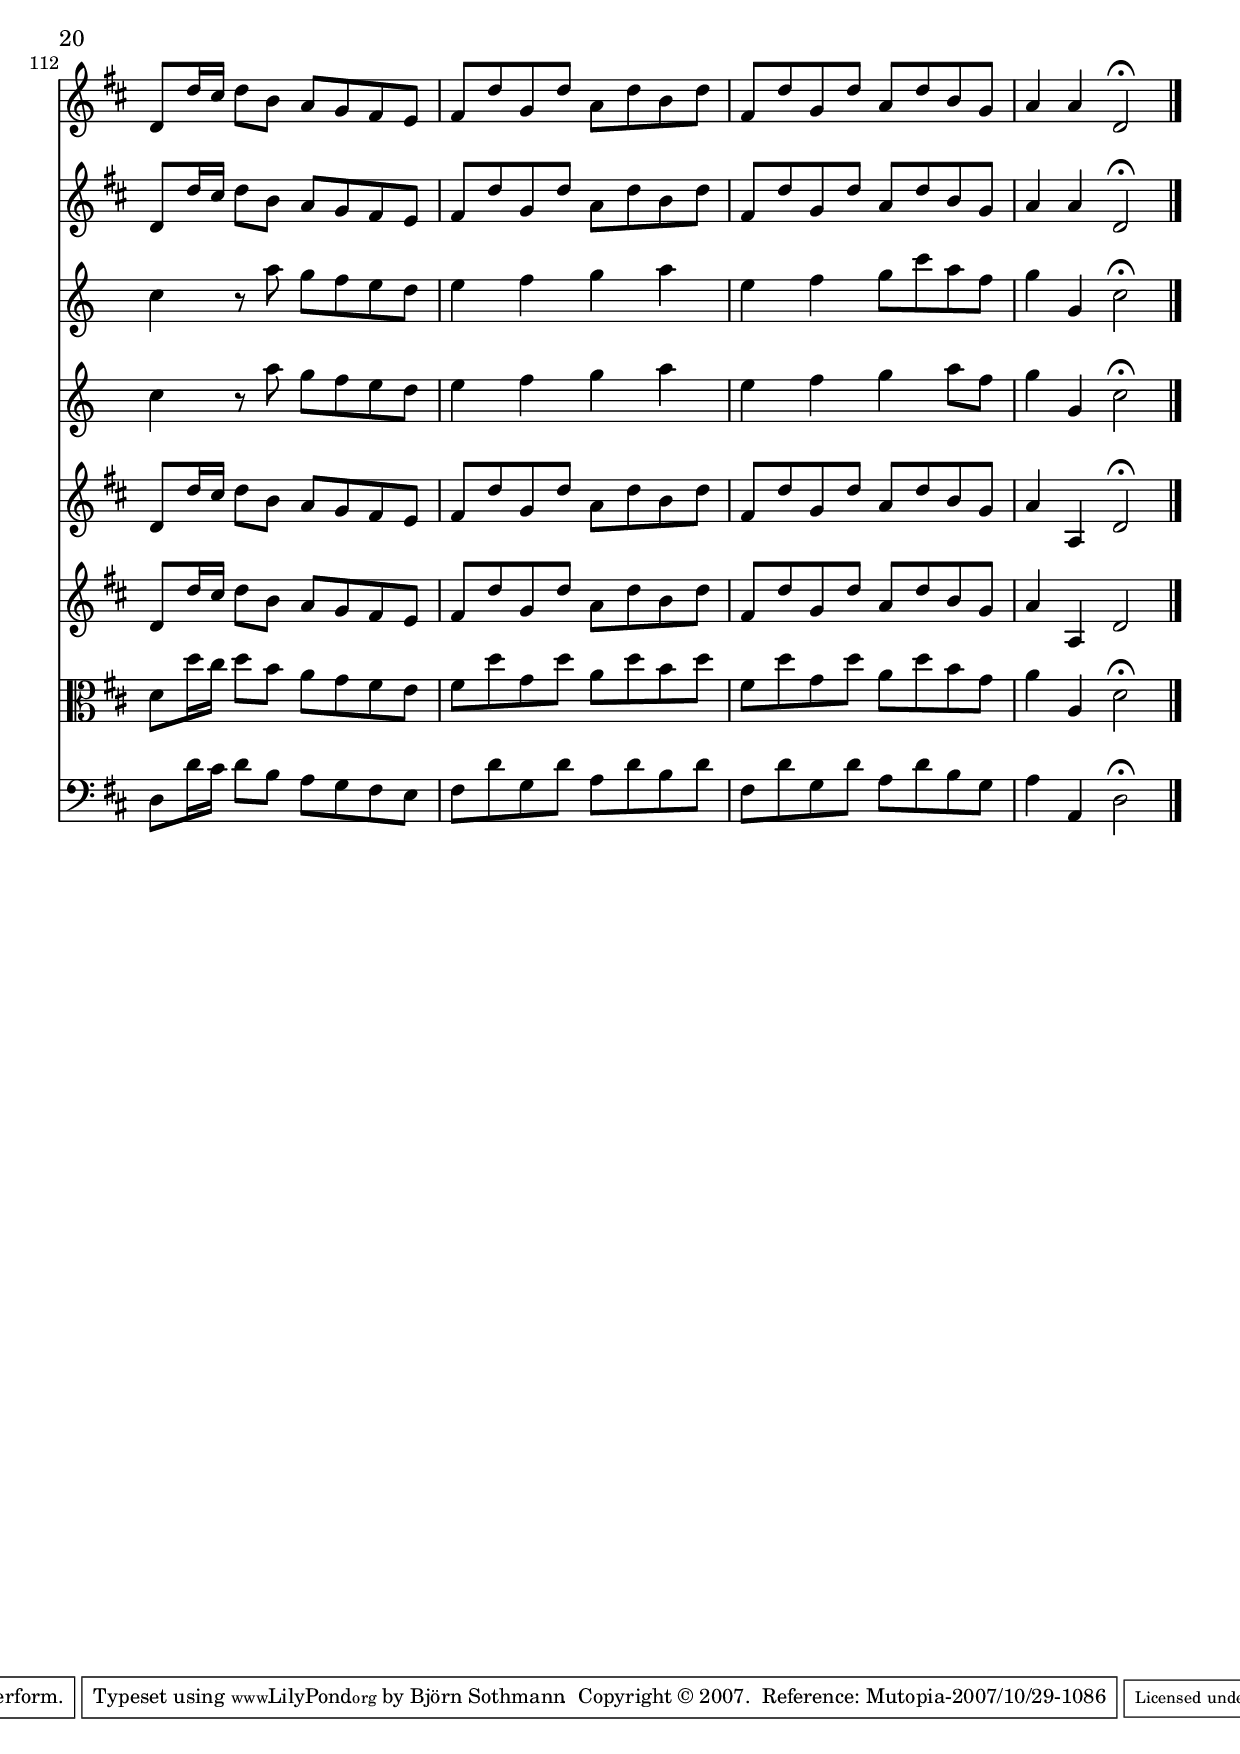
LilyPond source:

% Created on Fri Oct 19 19:33:56 CEST 2007
\version "2.10.33"

\header {
	title = "Sinfonia - 1. Allegro assai"
	composer = "Friedrich II. (1712-1786)"
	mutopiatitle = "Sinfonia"
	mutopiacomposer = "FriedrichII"
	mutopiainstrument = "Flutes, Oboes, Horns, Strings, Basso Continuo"
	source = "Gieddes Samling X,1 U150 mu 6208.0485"
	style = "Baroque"
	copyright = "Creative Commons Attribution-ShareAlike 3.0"
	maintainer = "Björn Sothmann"
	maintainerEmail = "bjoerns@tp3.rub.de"
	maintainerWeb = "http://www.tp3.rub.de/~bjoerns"
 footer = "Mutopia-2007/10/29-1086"
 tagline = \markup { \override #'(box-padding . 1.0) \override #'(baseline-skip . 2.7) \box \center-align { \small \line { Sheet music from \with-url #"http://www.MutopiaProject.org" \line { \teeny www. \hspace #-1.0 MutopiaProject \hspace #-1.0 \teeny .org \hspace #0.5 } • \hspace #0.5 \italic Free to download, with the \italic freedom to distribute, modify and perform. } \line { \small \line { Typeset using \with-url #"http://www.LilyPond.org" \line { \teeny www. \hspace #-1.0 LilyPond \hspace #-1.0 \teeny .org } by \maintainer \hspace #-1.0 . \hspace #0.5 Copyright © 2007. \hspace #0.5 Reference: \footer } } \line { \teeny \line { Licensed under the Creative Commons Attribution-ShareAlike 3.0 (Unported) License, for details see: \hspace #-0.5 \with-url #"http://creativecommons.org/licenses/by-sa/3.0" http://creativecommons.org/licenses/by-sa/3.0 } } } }
}

\include "deutsch.ly"

staffOboe = \new Staff  {
	\time 4/4
	\override Score.MetronomeMark #'stencil = ##f
	\tempo 4 = 130 
	\set Staff.instrumentName="Oboe I e Flauto traverso I"
	\set Staff.midiInstrument="oboe"
	\key d \major
	\clef treble
	\relative c'' {
		d4 d, r8 d'16 e fis8.\trill e32 d |
		a'4 a, r8 a'16 h cis8.\trill h32 a |
		d8 d, d d d2\trill |
		e4.\trill h'8 a8. g16 fis8.\trill e16 |
		fis16 g a8 d, d d2\trill |
		e4.\trill h'8 a8. g16 fis8.\trill e16 |
		fis16 e d8 d d d2\trill |
		fis16 e fis g a fis e d a2\trill |
		fis'16 e fis g a fis e d a2\trill |
		\appoggiatura g'8 fis16 e fis g fis8 r \appoggiatura g8 fis16 e fis g fis8 r |
		\appoggiatura a8 g16 fis g a g8 r \appoggiatura a8 g16 fis g a g8 r |
		\appoggiatura a8 gis16 fis gis a gis8 r gis16 fis gis a gis8 r |
		a16 gis fis e d cis h a a' gis fis e d cis h a |
		fis'8. a16 e8. a16 d,4\trill cis8 r |
		h16 a h cis d8 r r d cis h |
		cis16 h cis d e8 r r cis h a |
		h16 a h cis d8 r r d cis h |
		cis16 h cis d e8 r r cis h a |
		fis'4 d'2 fis,4 |
		e cis'2 e,4 |
		d h'2 d,4 |
		cis8 cis4 cis8 cis cis4 cis8 |
		d16 e fis g a8 r r2 |
		dis,8 dis4 dis8 dis dis4 dis8 |
		e16 fis gis a h8 r r2 |
		gis8 gis4 gis8 gis gis4 gis8 |
		a4 a r8 a a a |
		gis gis4 gis8 gis gis4 gis8 |
		a16 gis fis e d cis h a fis' e d cis h a gis fis |
		e2 h'\trill |
		a4 r r8 a16 h cis8.\trill h32 a |
		e'4 e, r8 e'16 fis gis8.\trill fis32 e |
		a8 a, a a a2\trill |
		h4.\trill fis'8 e8. d16 cis8.\trill h16 |
		cis h a8 a a a2\trill |
		h4.\trill fis'8 e8. d16 cis8.\trill h16 |
		cis h a8 a4 r2 |
		cis16 h cis d e8 r e16 d e fis g8 g |
		g4( fis8) e d( ais') ais( h) |
		g4( fis8) e d cis h4 |
		g'16 fis g a g8 r fis16 e fis g fis8 r |
		e4 e2 e4 |
		e cis'2 e,4 |
		d16 cis d e fis d cis h fis2\trill |
		d'16 cis d e fis d cis h fis2\trill |
		d'8 d d d dis2\trill |
		e8 e e e eis2\trill |
		fis4 fis2 d4 |
		cis cis2 e,4 |
		d16 cis d e d8 r fis16 e fis g fis8 r |
		h16 ais h cis h8 r fis'16 e fis g fis8 r |
		h16 a g fis e d cis h g' fis e d cis h ais gis |
		fis2 cis'\trill |
		h'16 a g fis e d cis h g' fis e d cis h ais gis |
		fis2 cis'\trill |
		h r4 r8 e |
		e4( dis8) c' c4( h8) a |
		a4( gis) r r8 d |
		d4( cis8) h' h4( a8) g |
		fis16 e fis g a fis g a h a h cis d8 r |
		g,16 fis g a h8 r e,16 d e fis g fis e d |
		cis h a8 a4 r2 |
		d4 d, r8 d'16 e fis8.\trill e32 d |
		a'4 a, r8 a'16 h cis8.\trill h32 a |
		d8 d, d d d2\trill |
		e4. h'8 a8. g16 fis8.\trill e16 |
		fis g a8 d, d d2\trill |
		e4.\trill h'8 a8. g16 fis8. e16 |
		fis e d8 d4 r2 |
		c16 h c d c8 r fis16 e fis g fis8 r |
		a4 a2 c,4 |
		h8. g'16 d8. h'16 c,4\trill h |
		d16 cis d e d8 r gis16 fis gis a gis8 r |
		h4 h2 d,4 |
		cis8. a'16 e8. cis'16 d,4\trill cis |
		e16 d e fis g8 r e16 d e fis g8 r |
		fis16 e fis g a fis e d a2\trill |
		fis'16 e fis g a fis e d a2\trill |
		fis'4 d'2 fis,4\trill |
		g d'2 g,4\trill |
		a d2 a4\trill |
		h d2 d,4\trill |
		cis a'2 cis,4\trill |
		d a'2 d,4\trill |
		e a2 e4\trill |
		fis a2 fis4\trill |
		h16 a h cis d8 r g,16 fis g a h8 r |
		e,16 d e fis g fis e d cis h cis d e d cis h |
		a2 g'\trill |
		fis4 a fis d |
		a2 e'\trill |
		fis4 d' h g |
		fis16 e d4. e2\trill |
		<<{d16_"Flauto solo" cis d e}\\{d4}>> f8 r r a g f |
		e16 d e f g8 r r b a g |
		f16 e f g a8 r r cis d f, |
		f4\trill e r2 |
		g16_"tutti" fis e d cis h a g g' fis e d cis h a g |
		fis8 d' d d d2\trill |
		g16 fis e d cis h a g g' fis e d cis h a g |
		fis8 d' d d d2\trill |
		h16 a h cis h8 r h'16 a g fis e d cis h |
		a g a h a8 r a'16 g fis e d cis h a |
		g fis g a g8 r g'16 fis e d cis h a g |
		fis8 d' d4\trill a'8 d, d4\trill |
		h'8 d, d4\trill cis'8 d, d4\trill |
		d'16 cis h a g fis e d h' a g fis e d cis h |
		a2 e'\trill |
		d'16 cis h a g fis e d h' a g fis e d cis h |
		a2 e'\trill |
		d8 d16 cis d8 h a g fis e |
		d d'16 cis d8 h a g fis e |
		fis d' g, d' a d h d |
		fis, d' g, d' a d h g |
		a4 a d,2\fermata |

	\bar "|."
	}

}
staffOboeII = \new Staff  {
	\set Staff.instrumentName="Oboe II e Flauto traverso II"
	\set Staff.midiInstrument="oboe"
	\key d \major
	\clef treble
	\relative c'' {
		d4 d, r8 d'16 e fis8.\trill e32 d |
		a'4 a, r8 a'16 h cis8.\trill h32 a |
		d8 d, d d d2\trill |
		e4.\trill h'8 a8. g16 fis8.\trill e16 |
		fis16 g a8 d, d d2\trill |
		e4.\trill h'8 a8. g16 fis8.\trill e16 |
		fis16 e d8 d d d2\trill |
		fis16 e fis g a fis e d a2\trill |
		fis'16 e fis g a fis e d a2\trill |
		\appoggiatura g'8 fis16 e fis g fis8 r \appoggiatura g8 fis16 e fis g fis8 r |
		\appoggiatura a8 g16 fis g a g8 r \appoggiatura a8 g16 fis g a g8 r |
		\appoggiatura a8 gis16 fis gis a gis8 r gis16 fis gis a gis8 r |
		a16 gis fis e d cis h a a' gis fis e d cis h a |
		fis'8. a16 e8. a16 d,4\trill cis8 r |
		gis16 fis gis a h8 r r h a gis |
		a16 gis a h cis8 r r a gis fis |
		gis16 fis gis a h8 r r h a gis |
		a16 gis a h cis8 r r cis h a |
		fis'4 fis2 d4 |
		cis e2 cis4 |
		h d2 h4 |
		a8 a4 a8 a a4 a8 |
		a a4 a8 a a4 a8 |
		fis fis4 fis8 h h4 h8 |
		h h4 h8 h h4 h8 |
		h h4 h8 h h4 h8 |
		cis4 a r8 a d fis |
		h,8 h4 h8 h h4 h8 |
		a'16 gis fis e d cis h a fis' e d cis h a gis fis |
		e2 gis |
		a4 r r8 a16 h cis8.\trill h32 a |
		e'4 e, r8 e'16 fis gis8.\trill fis32 e |
		a8 a, a a a2\trill |
		h4.\trill fis'8 e8. d16 cis8.\trill h16 |
		cis16 h a8 a a a2\trill |
		h4.\trill fis'8 e8. d16 cis8.\trill h16 |
		cis h a8 a4 r2 |
		fis16 gis ais h cis8 r cis16 h cis d e8 e |
		e4( d8) cis h( cis) cis( d) |
		e4( d8) cis d cis h4 |
		e16 d e fis e8 r d16 cis d e d8 r |
		cis4 cis2 cis4 |
		cis e2 cis4 |
		d16 cis d e fis d cis h fis2\trill |
		d'16 cis d e fis d cis h fis2\trill |
		d'8 d d d dis2\trill |
		e8 e e e eis2\trill |
		fis4 fis2 d4 |
		cis cis2 e,4 |
		d16 cis d e d8 r fis16 e fis g fis8 r |
		h16 ais h cis h8 r fis'16 e fis g fis8 r |
		h16 a g fis e d cis h g' fis e d cis h ais gis |
		fis2 ais\trill |
		h'16 a g fis e d cis h g' fis e d cis h ais gis |
		fis2 ais\trill |
		h r4 r8 h |
		a a a a' a4( g8) fis |
		h, h h h e16 fis gis a h8 d, |
		d4( cis8) g'8 g4( fis8) e |
		d16 cis d e fis d e fis g fis g a h8 r |
		e,16 d e fis g8 r g,16 fis g a h a g fis |
		e2 r |
		d'4 d, r8 d'16 e fis8.\trill e32 d |
		a'4 a, r8 a'16 h cis8.\trill h32 a |
		d8 d, d d d2\trill |
		e4. h'8 a8. g16 fis8.\trill e16 |
		fis g a8 d, d d2\trill |
		e4.\trill h'8 a8. g16 fis8.\trill e16 |
		fis e d8 d4 r2 |
		a16 g a h a8 r a16 g a h a8 r |
		a'4 a2 c,4 |
		h8. g'16 d8. h'16 c,4\trill h |
		h16 a h cis h8 r h16 a h cis h8 r |
		h'4 h2 d,4 |
		cis8. a'16 e8. cis'16 d,4\trill cis |
		cis16 h cis d e8 r cis16 h cis d e8 r |
		fis16 e fis g a fis e d a2\trill |
		fis'16 e fis g a fis e d a2\trill |
		fis'4 fis2 fis4\trill |
		g g2 g4\trill |
		a a2 a4\trill |
		h h2 d,4\trill |
		cis cis2 cis4\trill |
		d d2 d4\trill |
		e e2 e4\trill |
		fis fis2 fis4\trill |
		g16 fis g a h8 r e,16 d e fis g8 r |
		g,16 fis g a h a g fis e d e fis g h a g |
		a2 g'2\trill |
		fis4 fis d a |
		a2 g'2\trill |
		fis4 fis d d |
		d d2\trill cis4 |
		<<{d}\\{f,16_"Flauto solo" e f g}>> a8 r r f' e d |
		cis16 h cis d e8 r r g f e |
		d16 cis d e f8 r r e f d |
		d4\trill cis r2 |
		g'16_"tutti" fis e d cis h a g g' fis e d cis h a g |
		fis8 d' d d d2\trill |
		g16 fis e d cis h a g g' fis e d cis h a g |
		fis8 d' d d d2\trill |
		h16 a h cis h8 r h'16 a g fis e d cis h |
		a g a h a8 r a'16 g fis e d cis h a |
		g fis g a g8 r g'16 fis e d cis h a g |
		fis8 d' d4\trill a'8 d, d4\trill |
		h'8 d, d4\trill cis'8 d, d4\trill |
		d'16 cis h a g fis e d h' a g fis e d cis h |
		a2 cis\trill |
		d'16 cis h a g fis e d h' a g fis e d cis h |
		a2 cis\trill |
		d8 d16 cis d8 h a g fis e |
		d d'16 cis d8 h a g fis e |
		fis d' g, d' a d h d |
		fis, d' g, d' a d h g |
		a4 a d,2\fermata |

	\bar "|."
	}

}
staffHornInF = \new Staff  {
	\set Staff.instrumentName="Corno da caccia I"
	\set Staff.midiInstrument="french horn"
	\transposition d
	\key c \major
	\clef treble
	\relative c'' {
		e4 e r8 e e c |
		g'4 g r8 g g g |
		c c, c c c4\trill r8 c' |
		a2 h\trill |
		c4 c, r c' |
		a2 g4 f |
		e8 c c c c2\trill |
		r8 e g e d4 g |
		r8 e g e d4 g |
		r8 c, c c c4 r |
		r8 c c c c4 r |
		r8 d d d d4 r |
		r8 d d d d4 r |
		R1*5 |
		e4 e2 e4 |
		d d2 d4 |
		fis fis2 fis4 |
		g d r8 d d d |
		e4 e r2 |
		e4 e r8 e e e |
		d4 d r2 |
		d4 d r8 d d d |
		g,4 g r2 |
		d'4 d r8 d d d |
		g,4 g r g' |
		g g fis2\trill |
		g r |
		R1*11 |
		d8 d d d d d d d |
		r c e c d4 d |
		r8 c e c d4 d |
		R1*2 |
		r8 e, e e e2 |
		R1*3 |
		r8 e' e e r f f d |
		r4 e e e |
		r8 e e e r f f d |
		r4 e, e e |
		c2 r |
		R1*6 |
		e'4 e r8 e e c |
		g'4 g r8 g g g |
		c c, c c c4\trill r8 c' |
		a2 h\trill |
		c4 c, r c' |
		a2 g4 f |
		e8 c c4 r2 |
		R1 |
		g'4 g2 g4 |
		f8. f16 a8. a16 g4\trill f |
		R1 |
		a4 a2 a4 |
		g8. g16 h8. h16 a4\trill g |
		f8 f f f f f f f |
		r e g e d4 g |
		r8 e g e d4 g |
		e8 e e e e2\trill |
		f8 f f f f2\trill |
		g8 g g g g2\trill |
		a8 a a g f4 e |
		d8 d d d d2\trill |
		c8 c c c c2\trill |
		d8 d d d d2\trill |
		e8 e e e e2\trill |
		a4 r a r |
		f r d r |
		g g f2\trill |
		e4 g e c |
		c2 d\trill |
		e4 c' a f |
		e e d2\trill |
		c4 r r2 |
		R1*3 |
		f8 f f f f f f f |
		e e e e e2\trill |
		f8 f f f f f f f |
		e e e e e2\trill |
		a4 r a8 a a a |
		g4 r g8 g g g |
		f4 r f8 f f f |
		e4 r r8 g g g |
		a2 h |
		c4 c, r f |
		e e d2\trill |
		c r4 f |
		e e d2\trill |
		c4 r8 a' g f e d |
		c4 r8 a' g f e d |
		e4 f g a |
		e f g8 c a f |
		g4 g, c2\fermata |
	\bar "|."
	}

}
staffHornInFII = \new Staff  {
	\set Staff.instrumentName="Corno da caccia II"
	\set Staff.midiInstrument="french horn"
	\transposition d
	\key c \major
	\clef treble
	\relative c'' {
		c4 c r8 c c c |
		d4 d r8 d d d |
		e e e e e4 c |
		f2 d\trill |
		e4 e r c |
		f2 d\trill |
		c8 e, e e e2 |
		r8 c' e c g4 d' |
		r8 c e c g4 d' |
		r8 c c c c4 r |
		r8 c c c c4 r |
		r8 d d d d4 r |
		r8 d d d d4 r |
		R1*5 |
		c4 c2 c4 |
		g g2 g4 |
		d' d2 d4 |
		g, g r8 g g g |
		c4 c r2 |
		e4 e r8 e e e |
		d4 d r2 |
		d4 d r8 d d d |
		g,4 g r2 |
		d'4 d r8 d d d |
		g,4 g r e' |
		d d d d |
		g,2 r |
		R1*11 |
		e8 e e e e e e e |
		r e e e e2 |
		r8 e e e e2 |
		R1*2 |
		r8 e e e e2 |
		R1*3 |
		r8 c' c c r d d d |
		r4 e e e |
		r8 c c c r d d d |
		r4 e, e e |
		c2 r |
		R1*6 |
		c'4 c r8 c c c |
		d4 d r8 d d d |
		e e e e e4 c |
		f2 d\trill |
		e4 e r c |
		f2 d\trill |
		c8 g e4 r2 |
		R1 |
		e'4 e2 e4 |
		c8 c c c c4 c |
		R1 |
		fis4 fis2 fis4 |
		d8 d d d d4 d |
		d8 d d d d d d d |
		r c e c g4 d' |
		r8 c e c g4 d' |
		c8 c c c c2\trill |
		c8 c c c c2\trill |
		c8 c c c c2\trill |
		f8 f f e d4 c |
		g8 g g g g g g g |
		g g g g g g g g |
		g g g g g g g g |
		c c c c c2\trill |
		c4 r f r |
		d r g, r |
		g g d'2\trill |
		c4 e c g |
		g g g g |
		c c c c |
		c c g g |
		c, r r2 |
		R1*3 |
		d'8 d d d d d d d |
		c c c c c2\trill |
		d8 d d d d d d d |
		c c c c c2\trill |
		c4 r c8 c c c |
		c4 r c8 c c c |
		d4 r d8 d d d |
		c4 r r8 c c c |
		c c c c g g g g |
		c,2 r4 d' |
		c c g2\trill |
		c, r4 d' |
		c c g2\trill |
		c,4 r8 a'' g f e d |
		c4 r8 a' g f e d |
		e4 f g a |
		e f g a8 f |
		g4 g, c2\fermata |
	\bar "|."
	}

}
staffViolin = \new Staff  {
	\set Staff.instrumentName="Violino I"
	\set Staff.midiInstrument="violin"
	\key d \major
	\clef treble
	\relative c'' {
		d4 d, r8 d'16 e fis8.\trill e32 d |
		a'4 a, r8 a'16 h cis8.\trill h32 a |
		d8 d, d d d2\trill |
		e4.\trill h'8 a8. g16 fis8.\trill e16 |
		fis16 g a8 d, d d2\trill |
		e4.\trill h'8 a8. g16 fis8.\trill e16 |
		fis16 e d8 d d d2\trill |
		fis16 e fis g a fis e d a2\trill |
		fis'16 e fis g a fis e d a2\trill |
		\appoggiatura g'8 fis16 e fis g fis8 r \appoggiatura g8 fis16 e fis g fis8 r |
		\appoggiatura a8 g16 fis g a g8 r \appoggiatura a8 g16 fis g a g8 r |
		\appoggiatura a8 gis16 fis gis a gis8 r gis16 fis gis a gis8 r |
		a16 gis fis e d cis h a a' gis fis e d cis h a |
		fis'8. a16 e8. a16 d,4\trill cis8 r |
		h16 a h cis d8 r r d cis h |
		cis16 h cis d e8 r r cis h a |
		h16 a h cis d8 r r d cis h |
		cis16 h cis d e8 r r cis h a |
		fis'16 fis fis fis d' d d d d d d d fis, fis fis fis |
		e e e e cis' cis cis cis cis cis cis cis e, e e e |
		d d d d h' h h h h h h h d, d d d |
		cis cis cis cis cis cis cis cis cis cis cis cis cis cis cis cis |
		d e fis g a8 r r2 |
		dis,16 dis dis dis dis dis dis dis dis dis dis dis dis dis dis dis |
		e fis gis a h8 r r2 |
		gis16 gis gis gis gis gis gis gis gis gis gis gis gis gis gis gis |
		a gis fis e d cis h a a' gis fis e d cis h a |
		gis' gis gis gis gis gis gis gis gis gis gis gis gis gis gis gis |
		a gis fis e d cis h a fis' e d cis h a gis fis |
		e2 h'\trill |
		a4 a, r8 a'16 h cis8.\trill h32 a |
		e'4 e, r8 e'16 fis gis8.\trill fis32 e |
		a8 a, a a a2\trill |
		h4.\trill fis'8 e8. d16 cis8.\trill h16 |
		cis16 h a8 a a a2\trill |
		h4.\trill fis'8 e8. d16 cis8.\trill h16 |
		cis h a8 a4 r2 |
		cis16 h cis d e8 r e16 d e fis g8 g |
		g4( fis8) e d( ais') ais( h) |
		g4( fis8) e d cis h4 |
		g'16 fis g a g8 r fis16 e fis g fis8 r |
		e16 e e e e e e e e e e e e e e e |
		e e e e cis' cis cis cis cis cis cis cis e, e e e |
		d cis d e fis d cis h fis2\trill |
		d'16 cis d e fis d cis h fis2\trill |
		d'16 d d d d d d d dis dis dis dis dis dis dis dis |
		e e e e e e e e eis eis eis eis eis eis eis eis |
		fis gis ais h cis g fis e d fis gis ais h d, cis h |
		cis d e fis g e cis h ais h cis d cis g fis e |
		d cis d e d8 r fis16 e fis g fis8 r |
		h16 ais h cis h8 r fis'16 e fis g fis8 r |
		h16 a g fis e d cis h g' fis e d cis h ais gis |
		fis2 cis'\trill |
		h'16 a g fis e d cis h g' fis e d cis h ais gis |
		fis2 cis'\trill |
		h r4 r8 e |
		e4( dis8) c' c4( h8) a |
		a4 gis r r8 d |
		d4( cis8) h' h4( a8) g |
		fis16 e fis g a fis g a h a h cis d8 r |
		g,16 fis g a h8 r e,16 d e fis g fis e d |
		cis h a8 a4 r2 |
		d4 d, r8 d'16 e fis8.\trill e32 d |
		a'4 a, r8 a'16 h cis8.\trill h32 a |
		d8 d, d d d2\trill |
		e4. h'8 a8. g16 fis8.\trill e16 |
		fis16 g16 a8 d, d d2\trill |
		e4.\trill h'8 a8. g16 fis8.\trill e16 |
		fis16 e d8 d4 r2 |
		c16 h c d c8 r fis16 e fis g fis8 r |
		a16 g fis e d c h a c' h a g fis e d c |
		h8. g'16 d8. h'16 c,4\trill h |
		d16 cis d e d8 r gis16 fis gis a gis8 r |
		h16 a gis fis e d cis h d' cis h a gis fis e d |
		cis8. a'16 e8. cis'16 d,4\trill cis |
		e16 d e fis g8 r e16 d e fis g8 r |
		fis16 e fis g a fis e d a2\trill |
		fis'16 e fis g a fis e d a2\trill |
		fis'16 fis fis fis d' d d d d d d d fis,4\trill |
		g16 g g g d' d d d d d d d g,4\trill |
		a16 a a a d d d d d d d d a4\trill |
		h16 h h h d d d d d d d d d,4\trill |
		cis16 cis cis cis a' a a a a a a a cis,4\trill |
		d16 d d d a' a a a a a a a d,4\trill |
		e16 e e e a a a a a a a a e4\trill |
		fis16 fis fis fis a a a a a a a a d,4\trill |
		h'16 a h cis d8 r g,16 fis g a h8 r |
		e,16 d e fis g fis e d cis h cis d e d cis h |
		a2\trill g'\trill |
		fis16 fis fis fis a a a a fis fis fis fis d d d d |
		a2\trill e'\trill |
		fis16 fis fis fis d' d d d cis cis cis cis g g g g |
		fis e d4. e2\trill |
		d16 cis d e f8 r r a g f |
		e16 d e f g8 r r b a g |
		f16 e f g a8 r r cis d f, |
		f4\trill e r2 |
		g16 fis e d cis h a g g' fis e d cis h a g |
		fis d' d d d d d d d2\trill |
		g16 fis e d cis h a g g' fis e d cis h a g |
		fis d' d d d d d d d2\trill |
		h16 a h cis h8 r h'16 a g fis e d cis h |
		a g a h a8 r a'16 g fis e d cis h a |
		g fis g a g8 r g'16 fis e d cis h a g |
		fis8 d' d4\trill a'8 d, d4\trill |
		h'8 d, d4\trill cis'8 d, d4\trill |
		d'16 cis h a g fis e d h' a g fis e d cis h |
		a2 e'\trill |
		d'16 cis h a g fis e d h' a g fis e d cis h |
		a2\trill e'\trill |
		d8 d16 cis d8 h a g fis e |
		d d'16 cis d8 h a g fis e |
		fis d' g, d' a d h d |
		fis, d' g, d' a d h g |
		a4 a, d2\fermata |
		

	\bar "|."
	}

}
staffViolinII = \new Staff  {
	\set Staff.instrumentName="Violino II"
	\set Staff.midiInstrument="violin"
	\key d \major
	\clef treble
	\relative c'' {
		d4 d, r8 d'16 e fis8.\trill e32 d |
		a'4 a, r8 a'16 h cis8.\trill h32 a |
		d8 d, d d d2\trill |
		e4.\trill h'8 a8. g16 fis8.\trill e16 |
		fis16 g a8 d, d d2\trill |
		e4.\trill h'8 a8. g16 fis8.\trill e16 |
		fis16 e d8 d d d2\trill |
		fis16 e fis g a fis e d a2\trill |
		fis'16 e fis g a fis e d a2\trill |
		\appoggiatura g'8 fis16 e fis g fis8 r \appoggiatura g8 fis16 e fis g fis8 r |
		\appoggiatura a8 g16 fis g a g8 r \appoggiatura a8 g16 fis g a g8 r |
		\appoggiatura a8 gis16 fis gis a gis8 r gis16 fis gis a gis8 r |
		a16 gis fis e d cis h a a' gis fis e d cis h a |
		fis'8. a16 e8. a16 d,4\trill cis8 r |
		gis16 fis gis a h8 r r h a gis |
		a16 gis a h cis8 r r a gis fis |
		gis16 fis gis a h8 r r h a gis |
		a16 gis a h cis8 r r cis h a |
		fis'16 fis fis fis fis fis fis fis fis fis fis fis d d d d |
		cis cis cis cis e e e e e e e e cis cis cis cis |
		h h h h d d d d d d d d h h h h |
		a a a a a a a a a a a a a a a a |
		a a a a a a a a a a a a a a a a |
		fis fis fis fis fis fis fis fis h h h h h h h h |
		h h h h h h h h h h h h h h h h |
		h h h h h h h h h h h h h h h h |
		a' gis fis e d cis h a a' gis fis e d cis h a |
		h h h h h h h h h h h h h h h h |
		a' gis fis e d cis h a fis' e d cis h a gis fis |
		e2 gis\trill |
		a4 a, r8 a'16 h cis8.\trill h32 a |
		e'4 e, r8 e'16 fis gis8.\trill fis32 e |
		a8 a, a a a2\trill |
		h4.\trill fis'8 e8. d16 cis8.\trill h16 |
		cis16 h a8 a a a2\trill |
		h4.\trill fis'8 e8. d16 cis8.\trill h16 |
		cis16 h a8 a4 r2 |
		fis16 gis ais h cis8 r cis16 h cis d e8 e |
		e4( d8) cis h( cis) cis( d) |
		e4( d8) cis d cis h4 |
		e16 d e fis e8 r d16 cis d e d8 r |
		cis16 cis cis cis cis cis cis cis cis cis cis cis cis cis cis cis |
		cis cis cis cis e e e e e e e e cis cis cis cis |
		d cis d e fis d cis h fis2\trill |
		d'16 cis d e fis d cis h fis2\trill |
		d'16 d d d d d d d dis dis dis dis dis dis dis dis |
		e e e e e e e e eis eis eis eis eis eis eis eis |
		fis gis ais h cis g fis e d fis gis ais h d, cis h |
		cis d e fis g e cis h ais h cis d cis g fis e |
		d cis d e d8 r fis16 e fis g fis8 r |
		h16 ais h cis h8 r fis'16 e fis g fis8 r |
		h16 a g fis e d cis h g' fis e d cis h ais gis |
		fis2 ais\trill |
		h'16 a g fis e d cis h g' fis e d cis h ais gis |
		fis2 ais\trill |
		h r4 r8 h |
		a a a a' a4( g8) fis |
		h, h h h e16 fis gis a h8 d, |
		d4( cis8) g' g4( fis8) e |
		d16 cis d e fis d e fis g fis g a h8 r |
		e,16 d e fis g8 r g,16 fis g a h a g fis |
		e2 r |
		d'4 d, r8 d'16 e fis8.\trill e32 d |
		a'4 a, r8 a'16 h cis8.\trill a32 h |
		d8 d, d d d2\trill |
		e4. h'8 a8. g16 fis8. e16 |
		fis g a8 d, d d2\trill |
		e4.\trill h'8 a8. g16 fis8. e16 |
		fis e d8 d4 r2 |
		a16 g a h a8 r a16 g a h a8 r |
		a'16 g fis e d c h a c' h a g fis e d c |
		h8. g'16 d8. h'16 c,4\trill h |
		h16 a h cis h8 r h16 a h cis h8 r |
		h'16 a gis fis e d cis h d' cis h a gis fis e d |
		cis8. a'16 e8. cis'16 d,4\trill cis |
		cis16 h cis d e8 r cis16 h cis d e8 r |
		fis16 e fis g a fis e d a2\trill |
		fis'16 e fis g a fis e d a2\trill |
		fis'16 fis fis fis fis fis fis fis fis fis fis fis fis4\trill |
		g16 g g g g g g g g g g g g4\trill |
		a16 a a a a a a a a a a a a4\trill |
		h16 h h h h h h h h h h h d,4\trill |
		cis16 cis cis cis cis cis cis cis cis cis cis cis cis4\trill |
		d16 d d d d d d d d d d d d4\trill |
		e16 e e e e e e e e e e e e4\trill |
		fis16 fis fis fis fis fis fis fis fis fis fis fis fis4\trill |
		g16 fis g a h8 r e,16 d e fis g8 r |
		g,16 fis g a h a g fis e d e fis g h a g |
		a2 g'\trill |
		fis16 fis fis fis fis fis fis fis d d d d a a a a |
		a2 e'\trill |
		fis16 fis fis fis fis fis fis fis d d d d d d d d |
		d4 d2 cis4 |
		f,16 e f g a8 r r f' e d |
		cis16 h cis d e8 r r g f e |
		d16 cis d e f8 r r e f d |
		d4\trill cis r2 |
		g'16 fis e d cis h a g g' fis e d cis h a g |
		fis d' d d d d d d d2\trill |
		g16 fis e d cis h a g g' fis e d cis h a g |
		fis d' d d d d d d d2\trill |
		h16 a h cis h8 r h'16 a g fis e d cis h |
		a g a h a8 r a'16 g fis e d cis h a |
		g fis g a g8 r g'16 fis e d cis h a g |
		fis8 d' d4 a'8 d, d4\trill |
		h'8 d, d4\trill cis'8 d, d4\trill |
		d'16 cis h a g fis e d h' a g fis e d cis h |
		a2 cis\trill |
		d'16 cis h a g fis e d h' a g fis e d cis h |
		a2 cis\trill |
		d8 d16 cis d8 h a g fis e |
		d d'16 cis d8 h a g fis e |
		fis d' g, d' a d h d |
		fis, d' g, d' a d h g |
		a4 a, d2 |
	\bar "|."
	}

}
staffViola = \new Staff  {
	\set Staff.instrumentName="Viola"
	\set Staff.midiInstrument="viola"
	\key d \major
	\clef alto
	\relative c' {
		fis8 fis fis fis fis fis fis fis |
		e e e e e e e e |
		fis fis fis fis a a a a |
		h h h h cis cis cis cis |
		d fis, fis fis a a a a |
		h h h h cis cis cis cis |
		d fis, fis fis fis16 d' cis h a g fis e |
		d8 d d d e16 fis g fis e d cis h |
		a8 a a a e'16 fis g fis e d cis h |
		a8 a a a d d d d |
		d d d d d d d d |
		h h h h e e e e |
		e e e e e e e e |
		a a a a gis gis a a |
		e e e e e e e e |
		e e e e e e e e |
		e e e e e e e e |
		e e e e e e e e |
		d d d d d d d d |
		a' a a a a a a a |
		gis gis gis gis gis gis gis gis |
		e16 e e e e e e e e e e e e e e e |
		fis fis fis fis fis fis fis fis fis fis fis fis fis fis fis fis |
		fis fis fis fis fis fis fis fis fis fis fis fis fis fis fis fis |
		gis gis gis gis gis gis gis gis gis gis gis gis gis gis fis fis |
		e e e e e e e e e e e e e e e e |
		e8 e e e fis fis fis fis |
		e16 e e e e e e e e e e e e e e e |
		e8 e e e d d d d |
		e e e e e e e e |
		cis cis cis cis cis cis cis cis |
		h h h h h h h h |
		cis cis cis cis e e e e |
		fis fis fis fis gis gis gis gis |
		a cis, cis cis e e e e |
		fis fis fis fis gis gis gis gis |
		a a a a a g16 fis e d cis h |
		ais8 ais ais ais ais ais ais ais |
		ais ais ais ais h h h h |
		ais ais ais ais h h h h |
		h h h h h h h h |
		cis cis cis cis h h h h |
		ais ais ais ais ais ais ais ais |
		h h h h cis16 d e d cis h ais gis |
		fis8 fis fis fis cis'16 d e d cis h ais gis |
		fis fis' fis fis fis fis fis fis h h h h h h h h |
		h h h h h h h h h h h h h h h h |
		ais8 ais ais ais fis fis fis fis |
		g g g g cis, ais ais ais |
		h h h h cis cis cis cis |
		d d d h' ais ais ais cis |
		fis, fis fis fis e g g e |
		fis fis fis fis fis fis fis fis |
		fis fis fis fis e g g e |
		fis fis fis fis fis fis fis fis |
		h, h'16 cis h8 a g g g g |
		fis fis fis e dis dis dis dis |
		e e e e e e e e |
		a a a g cis, cis cis cis |
		d d d d g, g g g |
		g g g g g g g g |
		a h16 cis d e fis g a8 g fis e |
		fis fis fis fis fis fis fis fis |
		e e e e e e e e |
		fis fis fis fis a a a a |
		h h h h cis cis cis cis |
		d fis, fis fis a a a a |
		h h h h cis cis cis cis |
		d, e16 fis g a h cis d8 a fis a |
		fis fis fis fis d d d d |
		fis fis fis fis fis fis fis fis |
		d d g g fis fis g4 |
		gis8 gis gis gis e e e e |
		gis gis gis gis gis gis gis gis |
		e e a a gis gis a4 |
		a8 a a a a a cis, cis |
		a a a a e'16 fis g fis e d cis h |
		a8 a a a e'16 fis g fis e d cis h |
		a8 a' a a a a a a |
		g g g g g g g g |
		fis fis fis fis fis fis fis fis |
		g g g g g g h h |
		e, e e e e e e e |
		d d d d d d d d |
		cis cis cis cis cis cis cis cis |
		d d d d d d d d |
		d d d d e e e e |
		e e e e e e e e |
		fis fis fis fis cis cis cis cis |
		d d d d d d d d |
		d d d d cis cis cis cis |
		d d d d d d h' h |
		a a a a a a a a |
		d, d d d d d d d |
		a' a a a a a a a |
		d, d d d d d d d |
		a' a, a a a16 a' g fis e d cis h |
		cis8 cis cis cis e e e e |
		fis fis fis fis g16 a h a g fis e d |
		cis8 cis cis cis e e e e |
		fis fis fis fis a16 g fis g a g a fis |
		d8 d d d d d d d |
		d d d d d d d d |
		d d d d cis cis cis cis |
		d16 fis fis fis fis fis fis fis d a' a a a a a a |
		d, h' h h h h h h a fis fis fis fis fis fis fis |
		fis8 fis fis fis g h h g |
		a a a a a a a a |
		a a a a g h h g |
		a a a a g g g g |
		fis d'16 cis d8 h a g fis e |
		d d'16 cis d8 h a g fis e |
		fis d' g, d' a d h d |
		fis, d' g, d' a d h g |
		a4 a, d2\fermata |
	\bar "|."
	}

}
staffCello = \new Staff  {
	\set Staff.instrumentName="Basso"
	\set Staff.midiInstrument="harpsichord"
	\key d \major
	\clef bass
	\relative c' {
		d8 d d d d d d d |
		cis cis cis cis cis cis cis cis |
		h h h h fis fis fis fis |
		g g g g a a a a |
		d, d d d fis fis fis fis |
		g g g g a a a a |
		d, d d d d16 d' cis h a g fis e |
		d8 d d d cis cis cis cis |
		d d d d cis cis cis cis |
		d d d d c c c c |
		h h h h h h h h |
		e e e e d d d d |
		cis cis cis cis cis cis cis cis |
		d d cis cis h h a a |
		e' e e e e e e e |
		e e e e e e e e |
		e e e e e e e e |
		a a a a a a a a |
		d, d d d d d d d |
		a' a a a a a a a |
		e e e e e e e e |
		a a a a g g g g |
		fis fis fis fis fis fis fis fis |
		h h h h a a a a |
		gis gis gis gis gis gis fis fis |
		e e e e d d d d |
		cis cis cis cis d d d d |
		e e e e d d d d |
		cis cis cis cis d d d d |
		e e e e e e e e |
		a a a a a a a a |
		gis gis gis gis gis gis gis gis |
		fis fis fis fis cis cis cis cis |
		d d d d e e e e |
		a, a a a cis cis cis cis |
		d d d d e e e e |
		a, a a a a g'16 fis e d cis h |
		ais8 ais ais ais ais ais ais ais |
		ais ais ais ais h h h h |
		ais ais ais ais h h h h |
		h h h h h h h h |
		cis cis cis cis h h h h |
		ais ais ais ais ais ais ais ais |
		h h h h ais ais ais ais |
		h h h h ais ais ais ais |
		h h h h a a a a |
		gis gis gis gis g g g g |
		fis fis fis fis h h h h |
		e e e e fis fis fis fis |
		h h h h a a a a |
		g g g g fis fis fis e |
		d d d d e e e e |
		fis fis fis fis fis fis fis fis |
		d d d d e e e e |
		fis fis fis fis fis fis fis fis |
		h,2 r |
		R1*5 |
		r16 a h cis d e fis g a8 g fis e |
		d d d d d d d d |
		cis cis cis cis cis cis cis cis |
		h h h h fis' fis fis fis |
		g g g g a a a a |
		d, d d d fis fis fis fis |
		g g g g a a a a |
		d, e16 fis g a h cis d8 a fis a |
		d, d d d d d d d |
		d d d d d d d d |
		g g g g a d, g4 |
		e8 e e e e e e e |
		e e e e e e e e |
		a a a a h e, a4 |
		a,8 a a a a a a a |
		d d d d cis cis cis cis |
		d d d d cis cis cis cis |
		d d d d d d d d |
		e e e e e e e e |
		fis fis fis fis fis fis fis fis |
		g g g g g g gis gis |
		a, a a a a a a a |
		h h h h h h h h |
		cis cis cis cis cis cis cis cis |
		d d d d d d d d |
		g g g g g g g g |
		g g g g g g g g |
		fis fis fis fis e e e e |
		d d d d d d fis fis |
		a a a a a a a a |
		d, d d d g g g g |
		a a a a a a a a |
		d,4 r r2 |
		R1*2 |
		r8 a a a a16 a' g fis e d cis h |
		a8 a a a cis cis cis cis |
		d d d d fis16 a g fis e d cis h |
		a8 a a a cis cis cis cis |
		d d d d fis16 e d e fis e fis d |
		g8 g g g g g g g |
		fis fis fis fis fis fis fis fis |
		e e e e a, a a a |
		d16 d d d d d d d fis fis fis fis fis fis fis fis |
		g g g g g g g g a a a a a a a a |
		h8 h h h g g g g |
		a a a a a a a a |
		fis fis fis fis g g g g |
		a a a a a a a a |
		d, d'16 cis d8 h a g fis e |
		d d'16 cis d8 h a g fis e |
		fis d' g, d' a d h d |
		fis, d' g, d' a d h g |
		a4 a, d2\fermata
	\bar "|."
	}

}


\score {
	<<
		\staffOboe
		\staffOboeII
		\staffHornInF
		\staffHornInFII
		\staffViolin
		\staffViolinII
		\staffViola
		\staffCello
	>>
	
	\midi {
	}

	\layout  {
	}
}

\paper {
}


